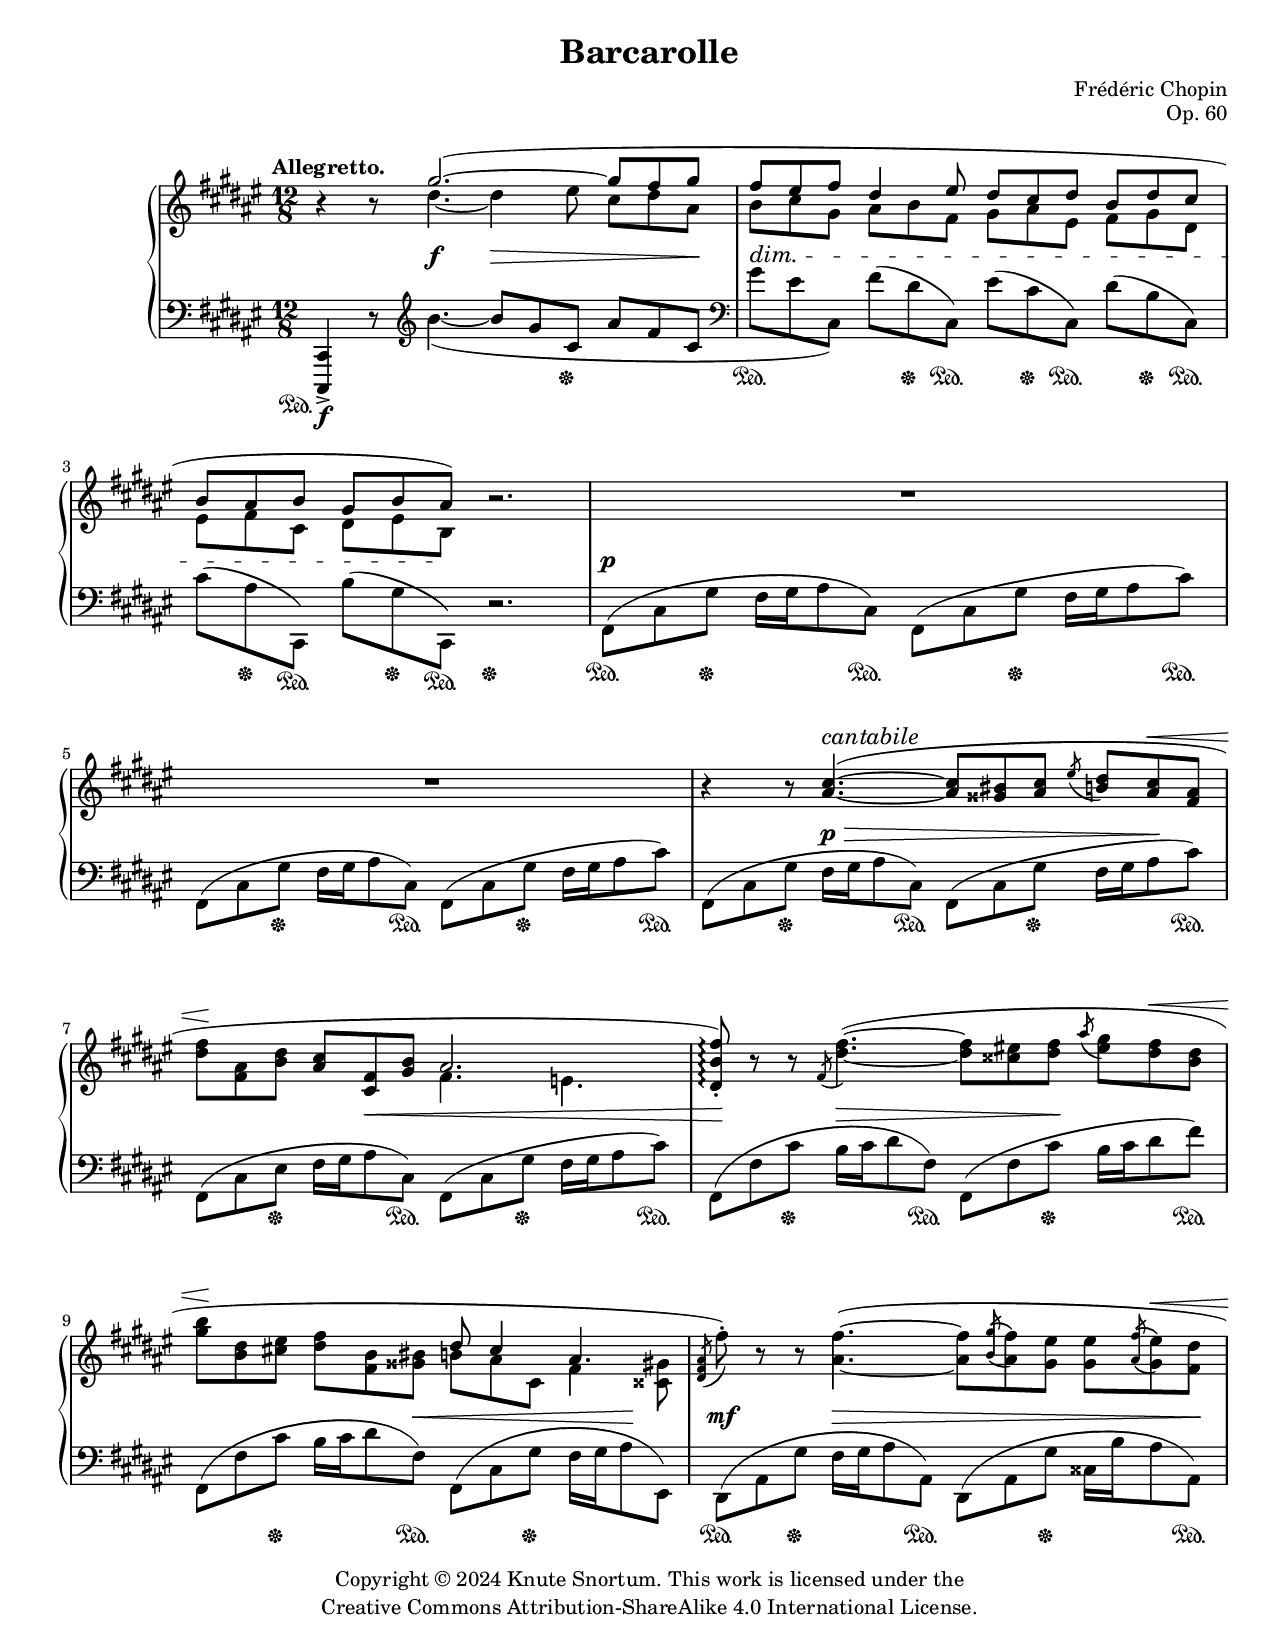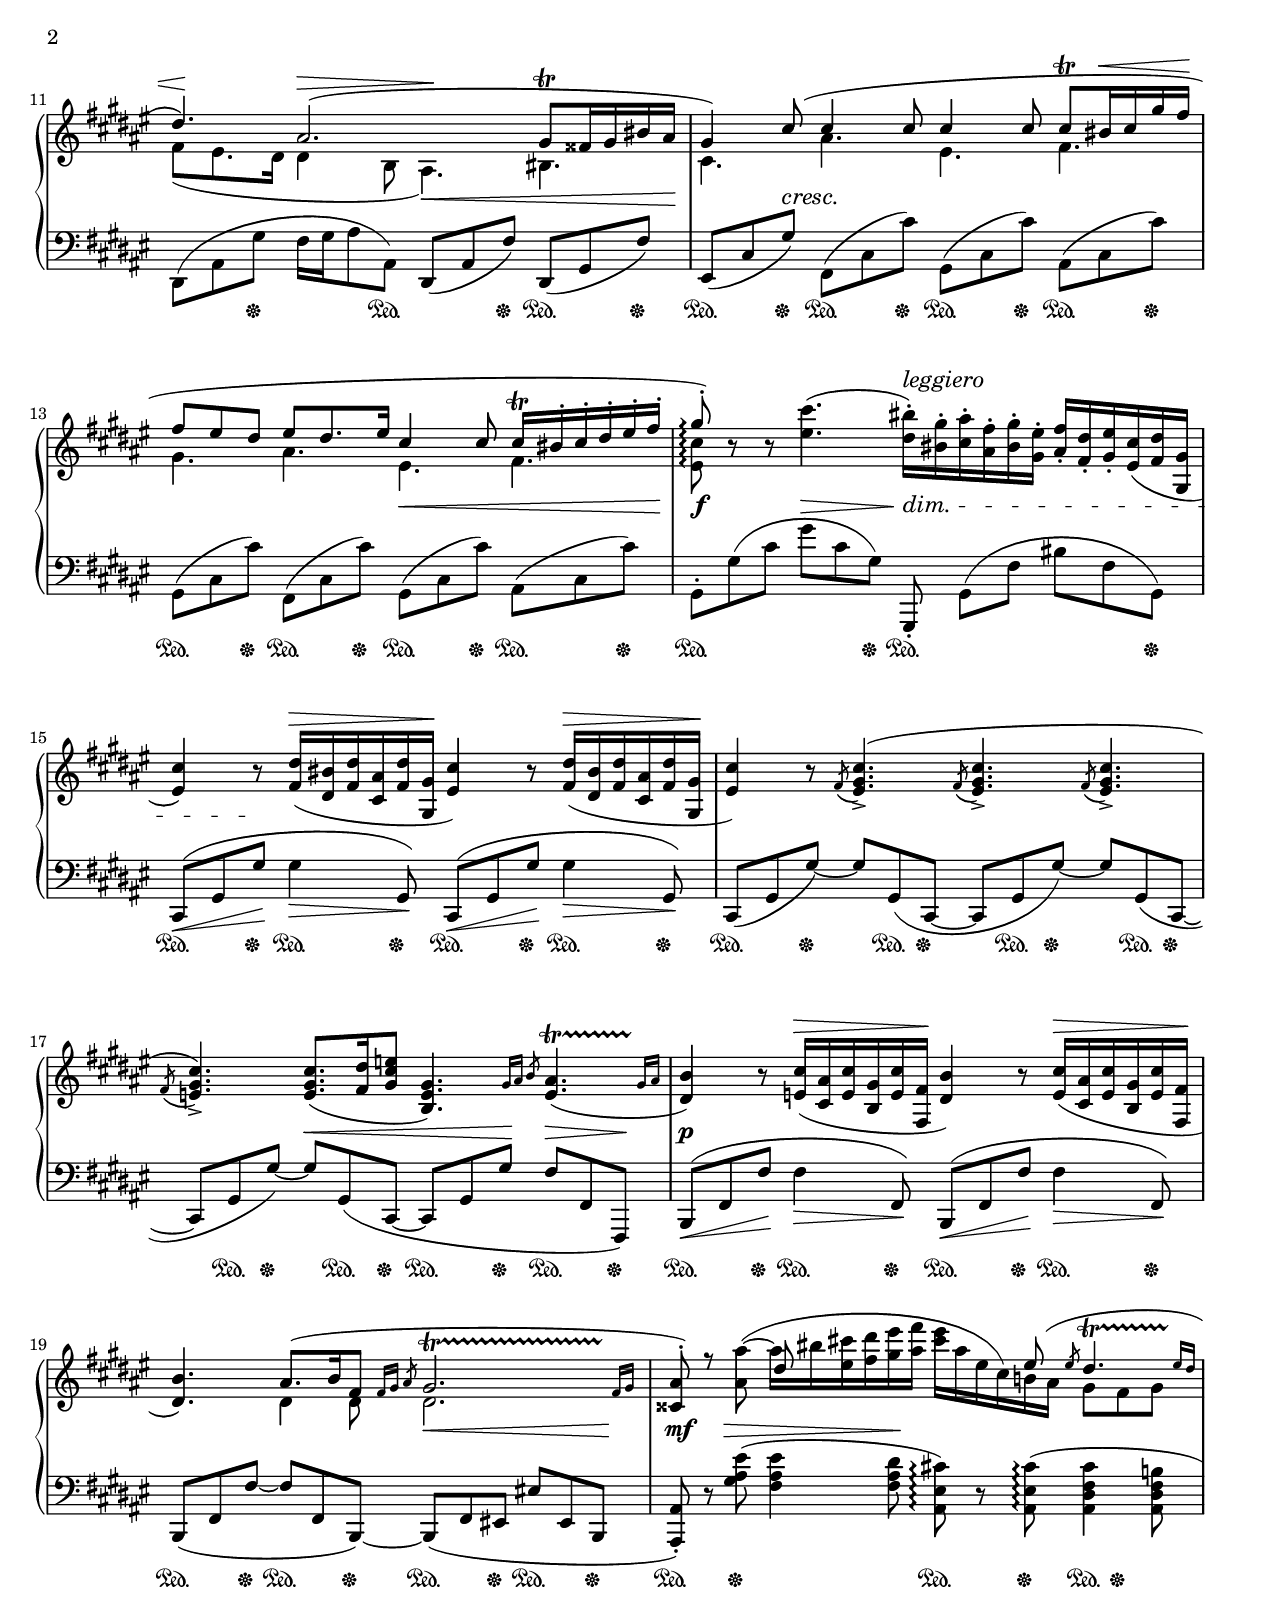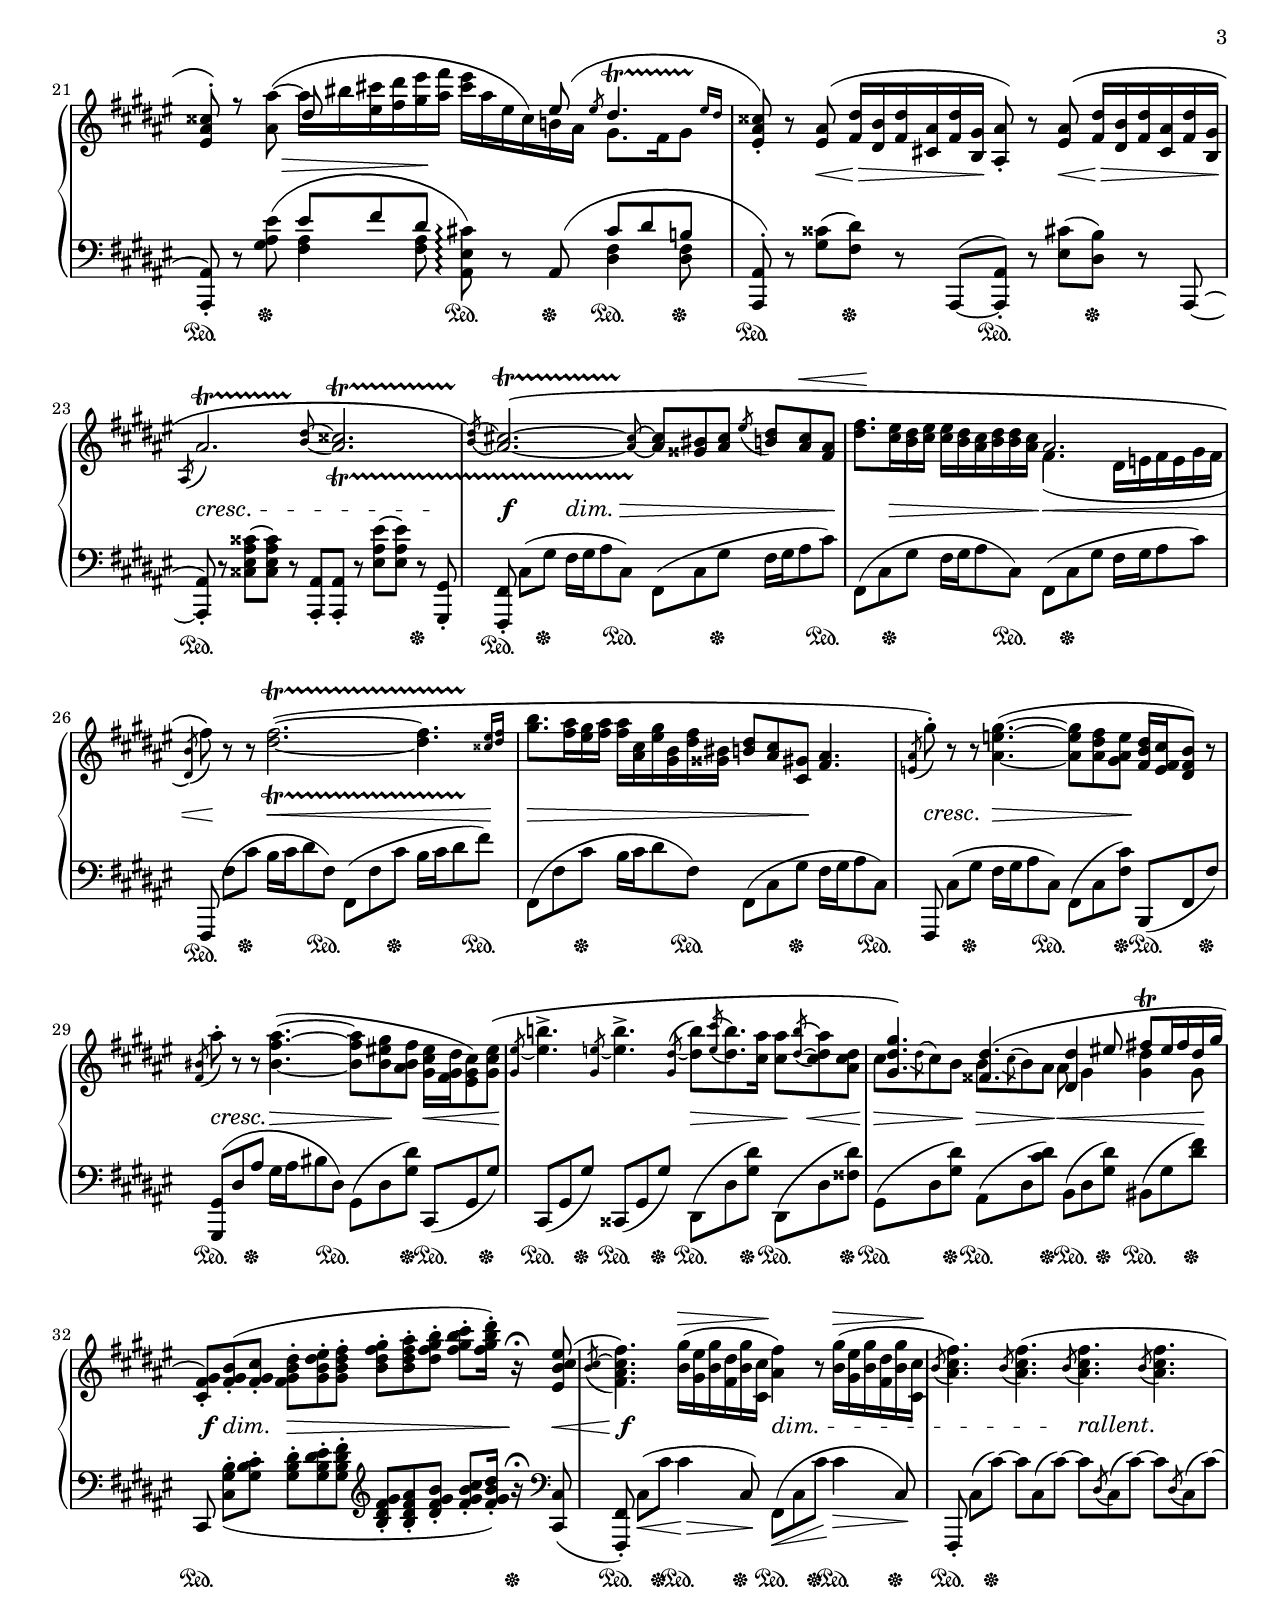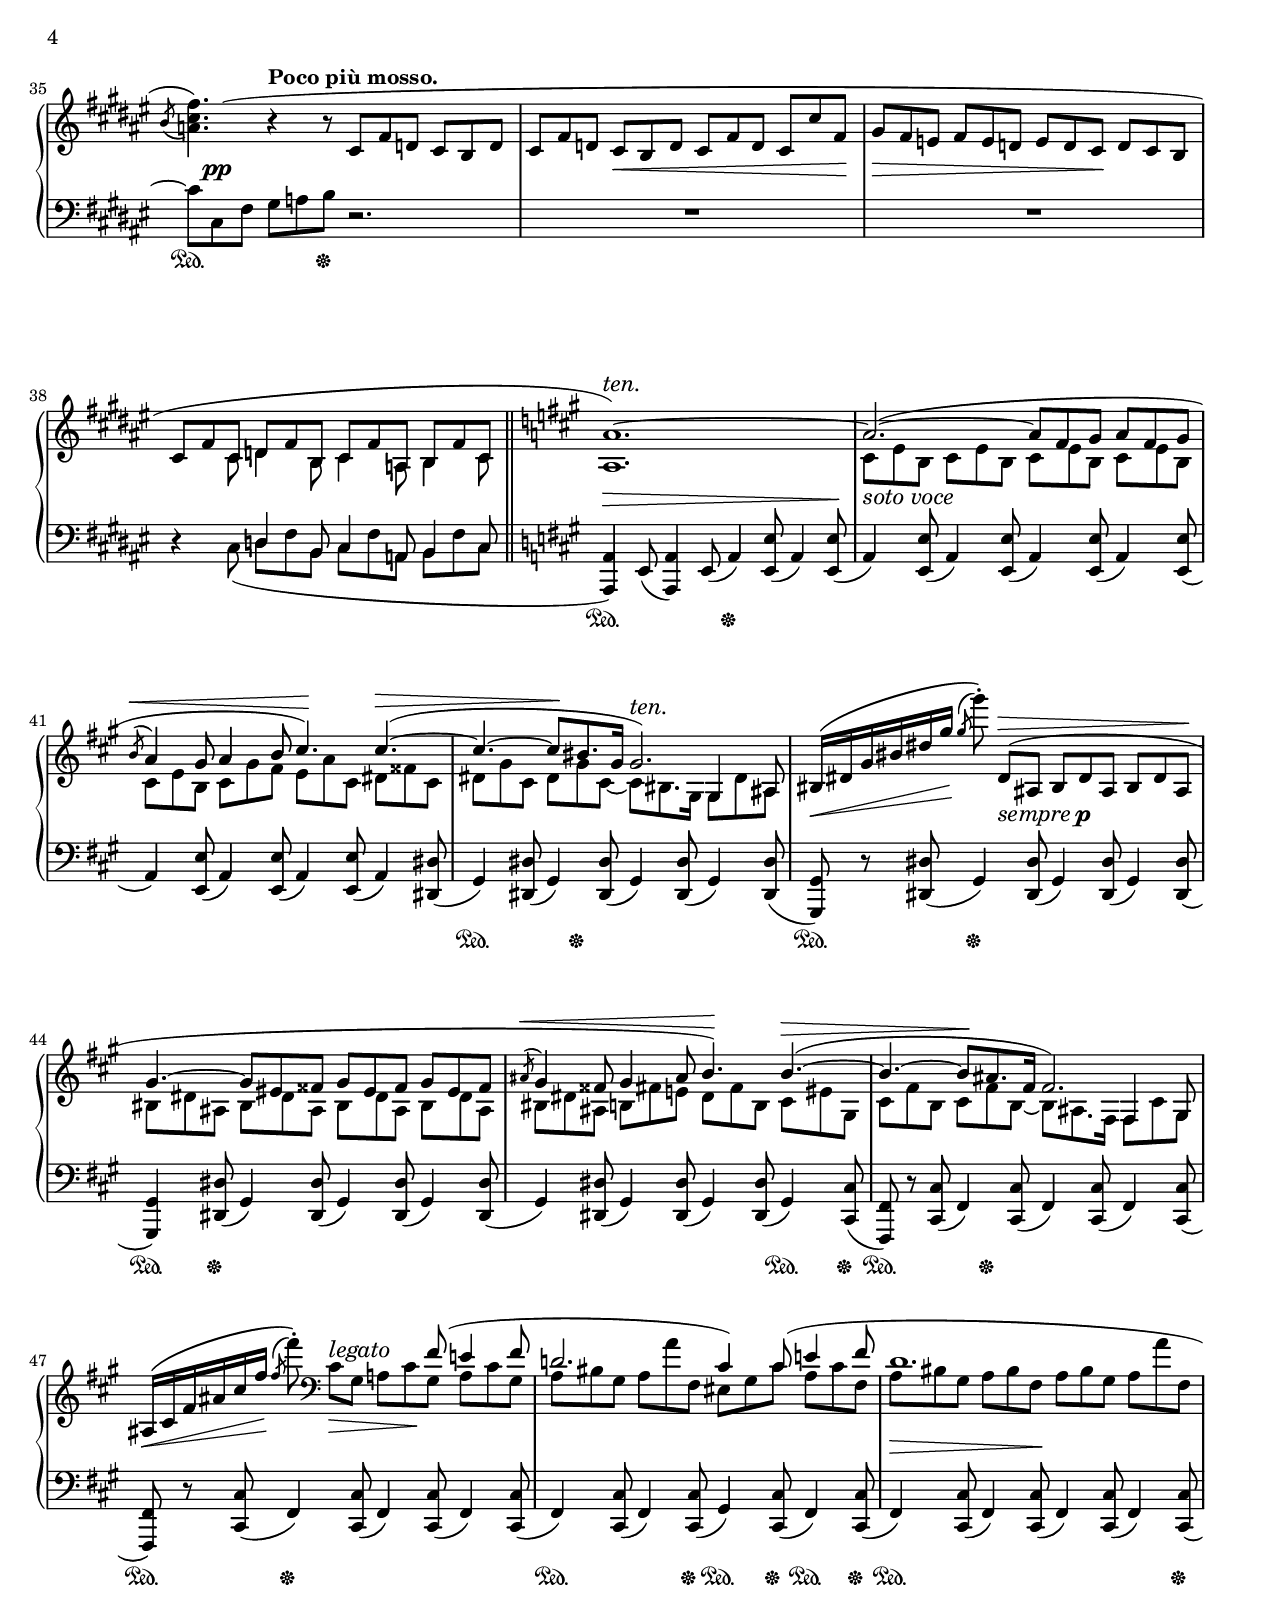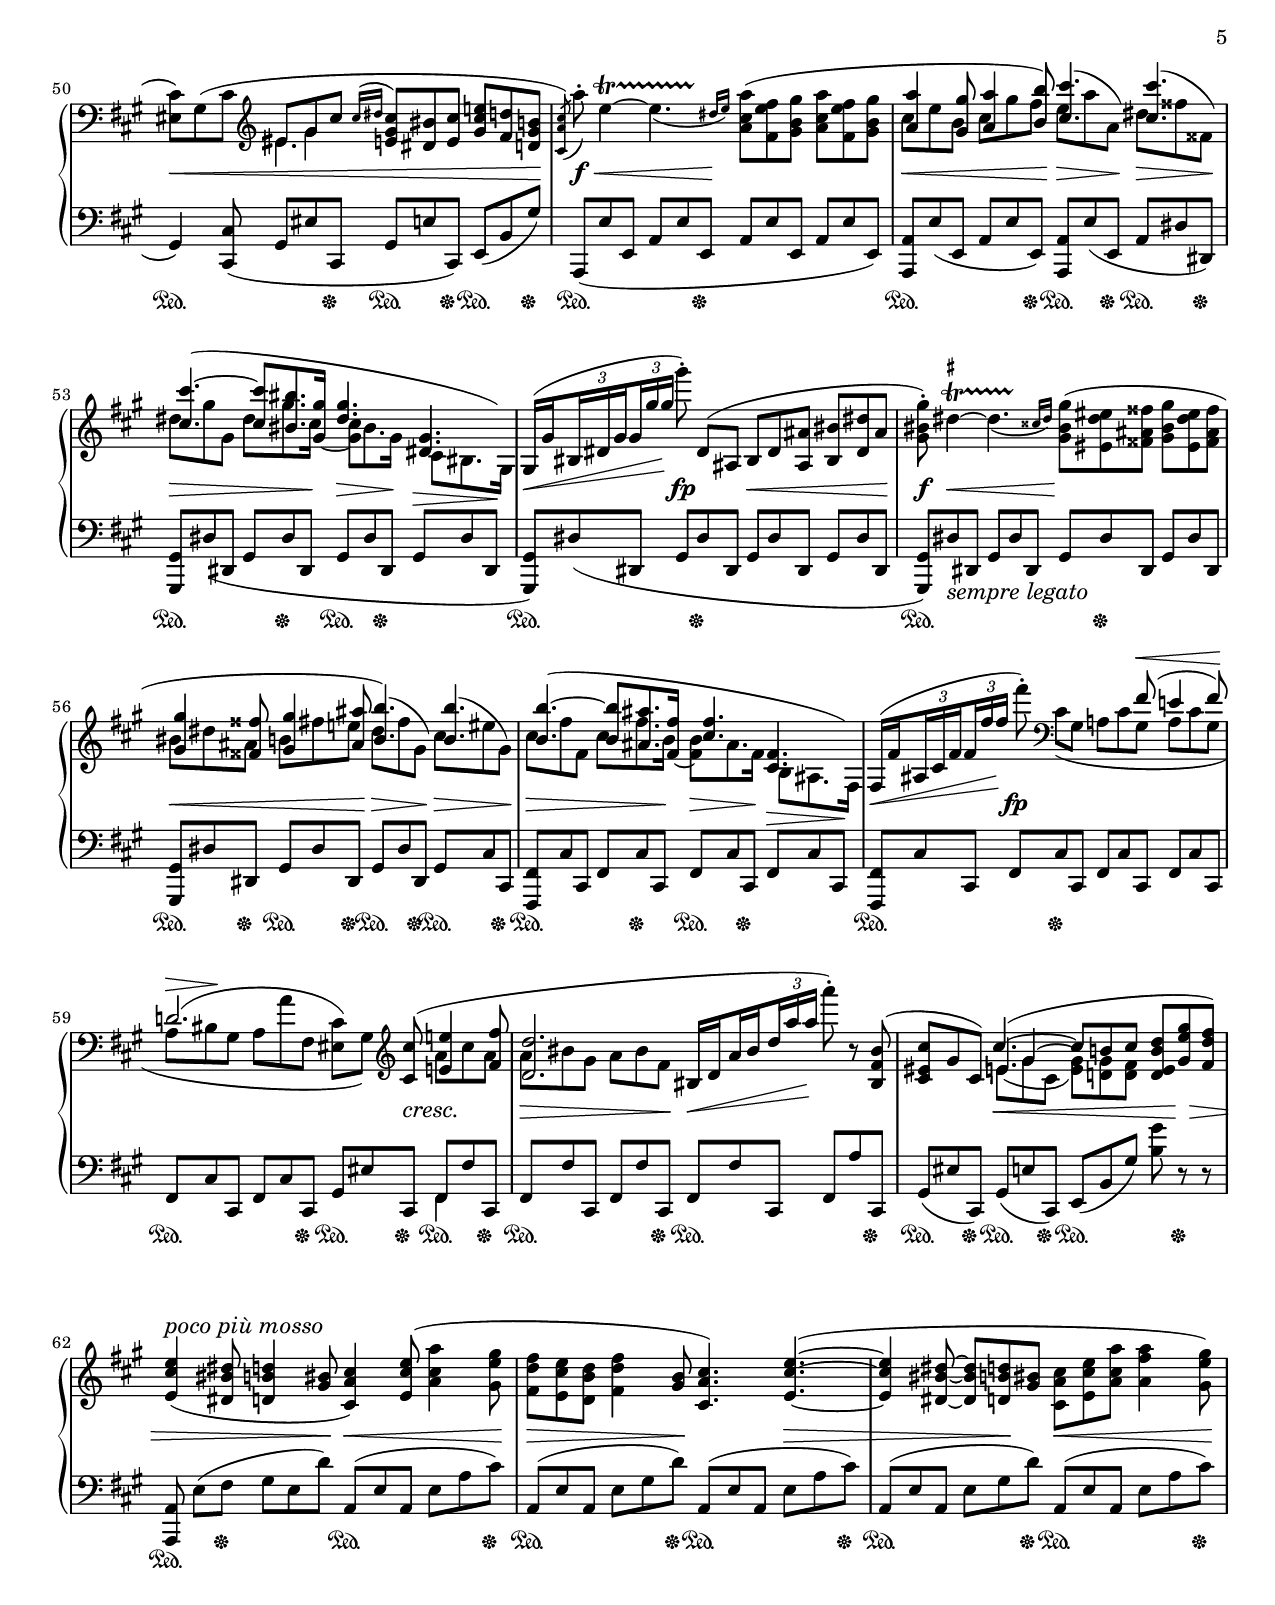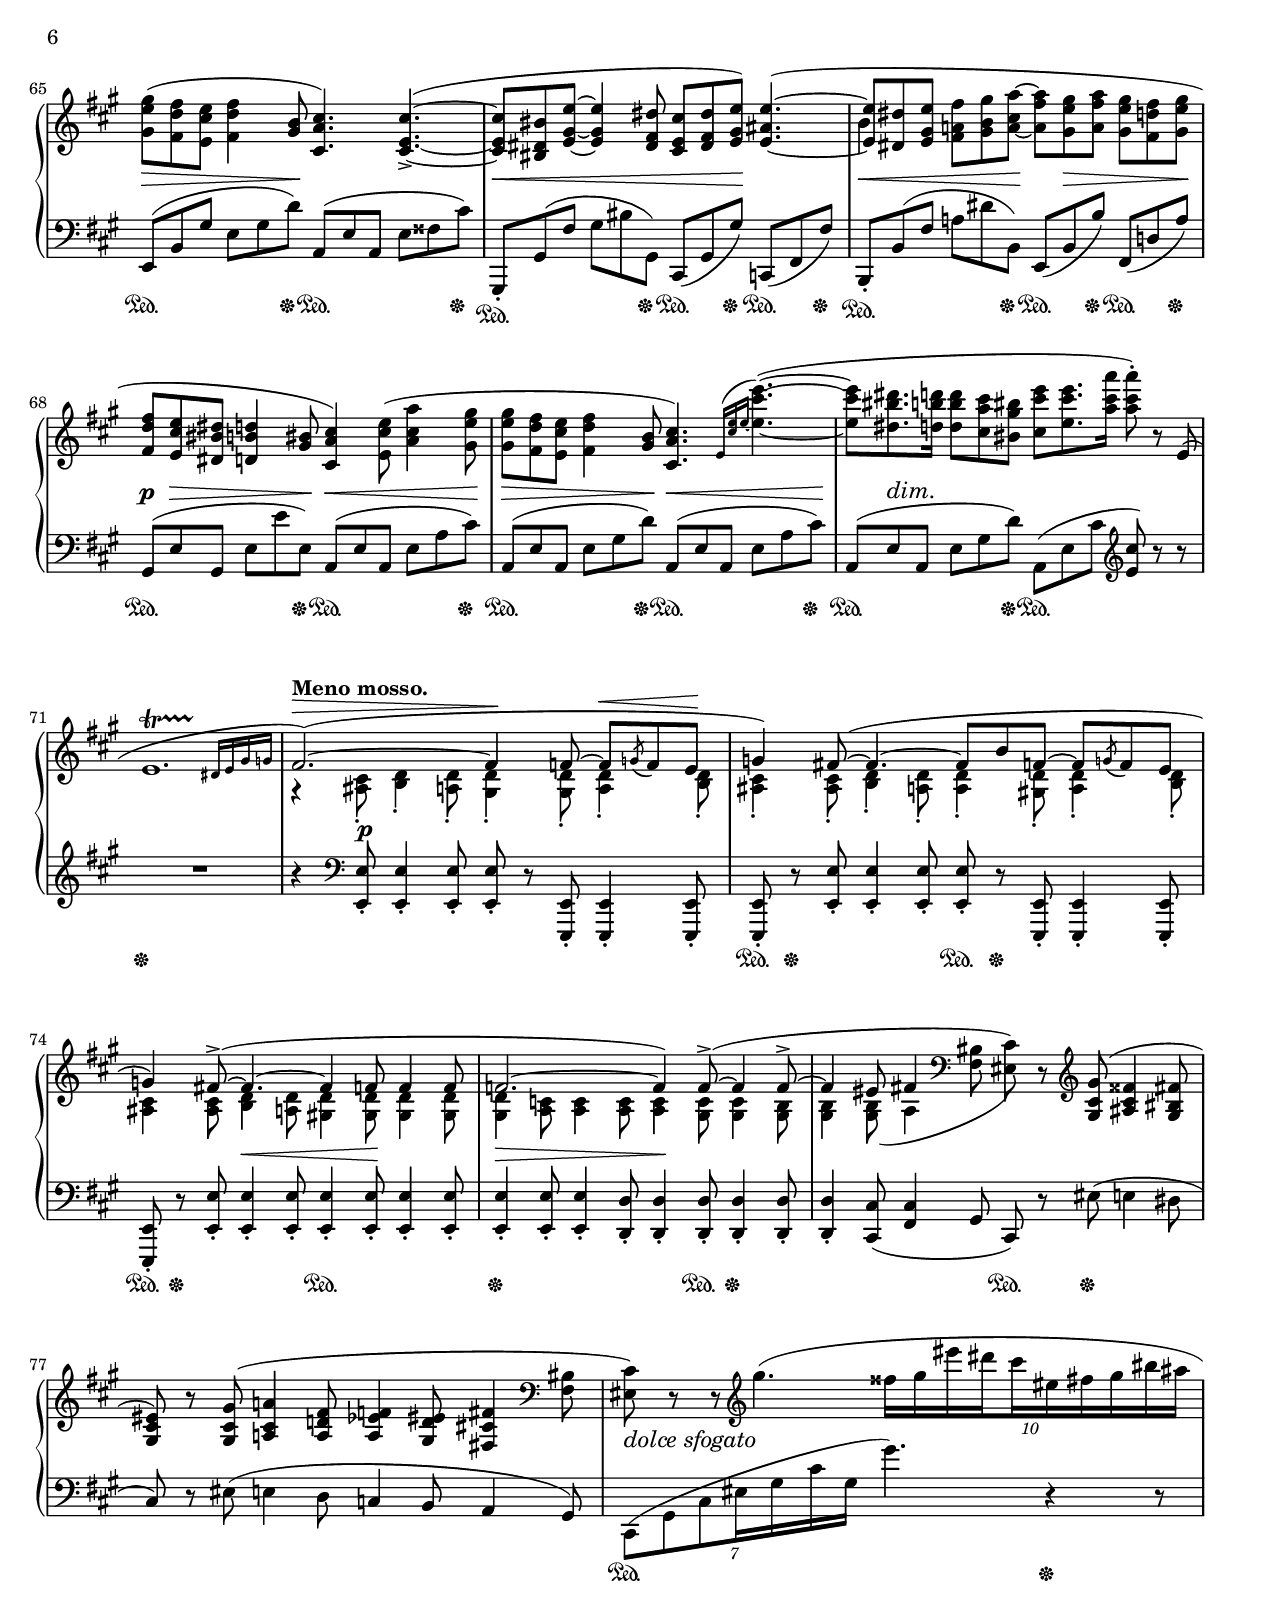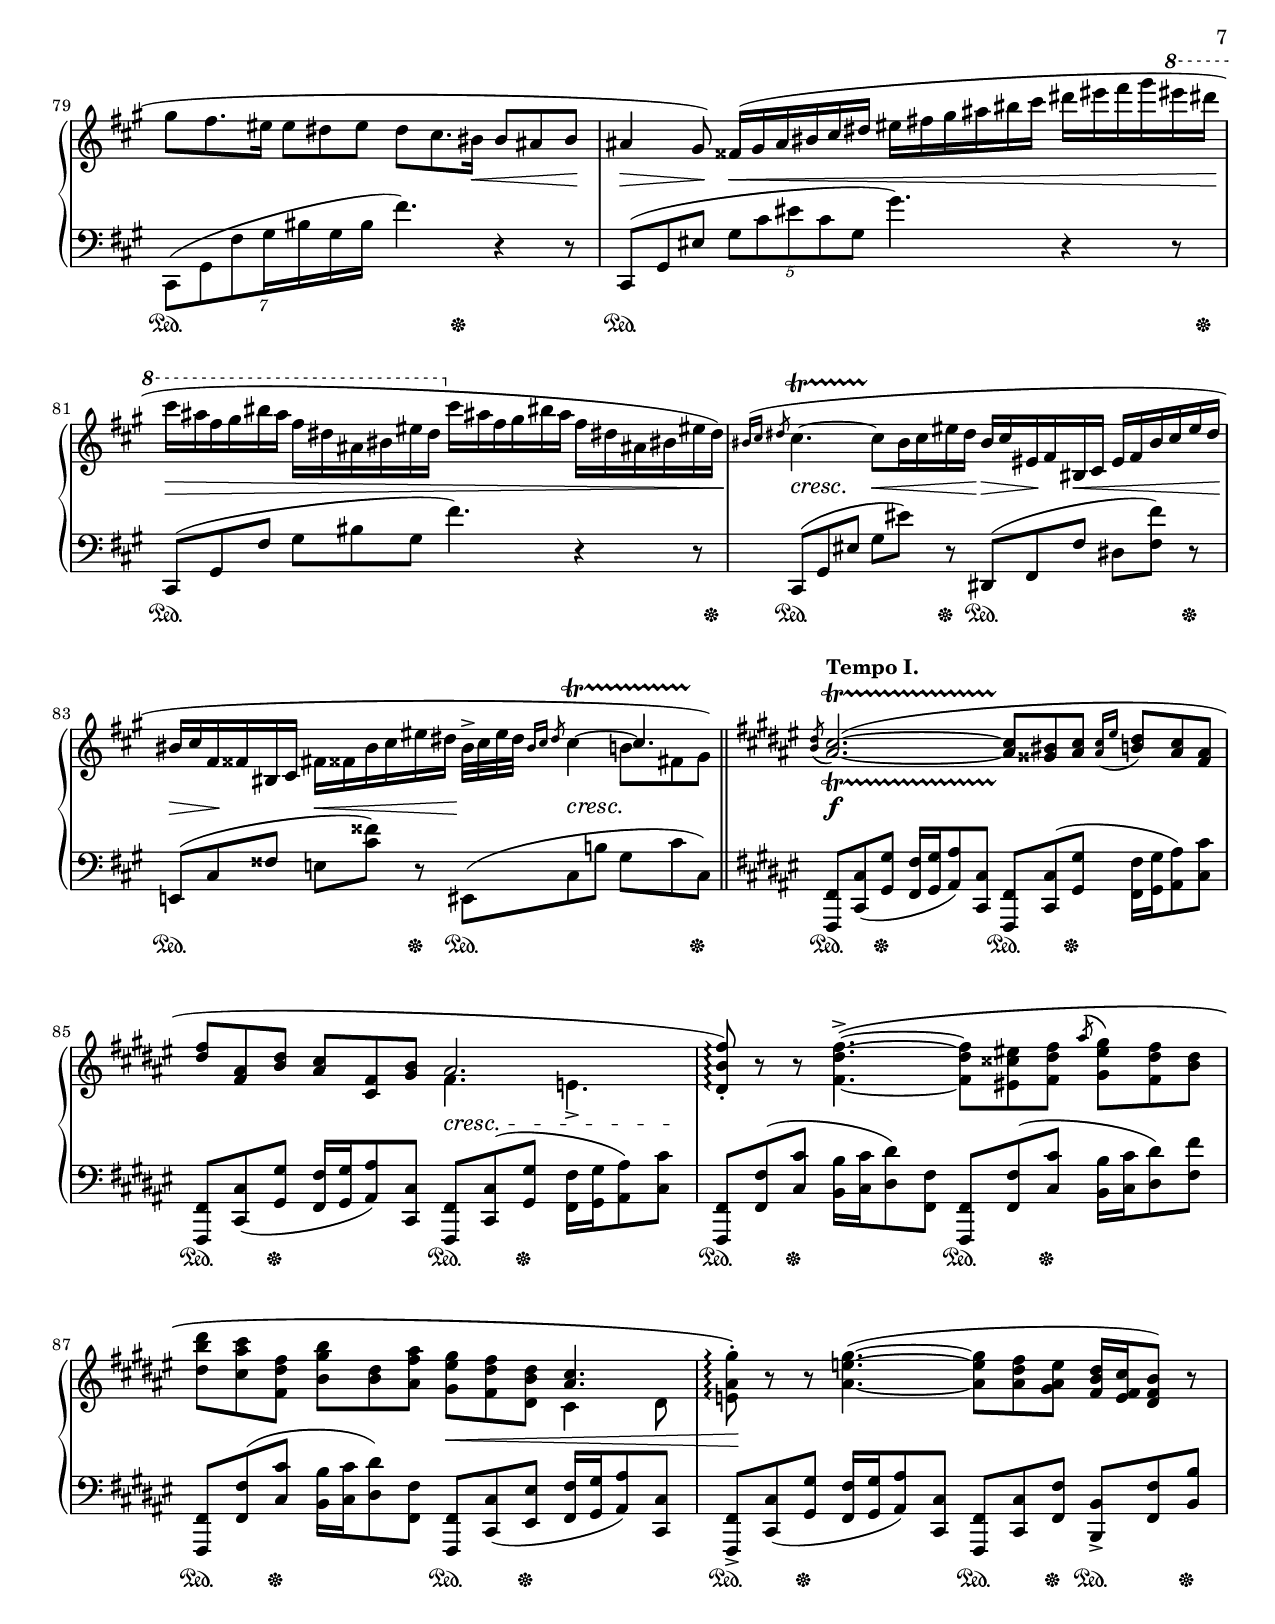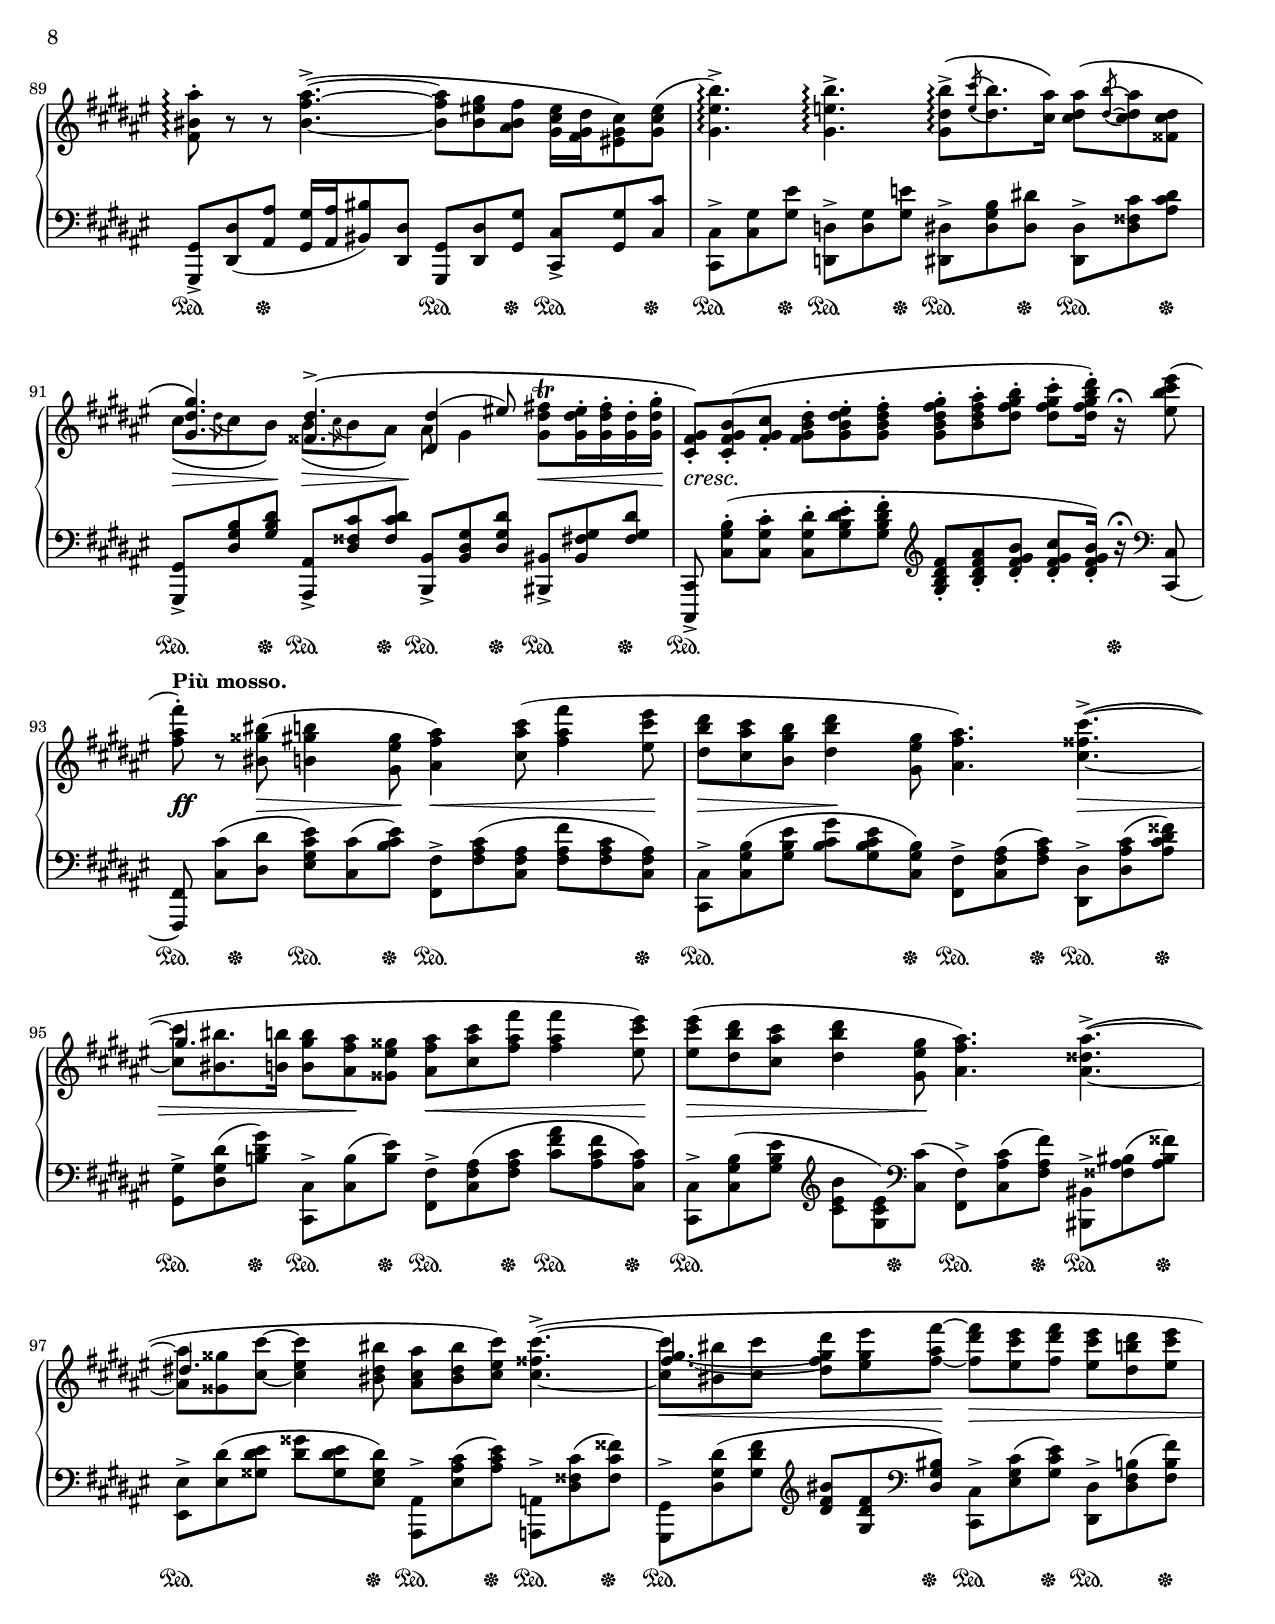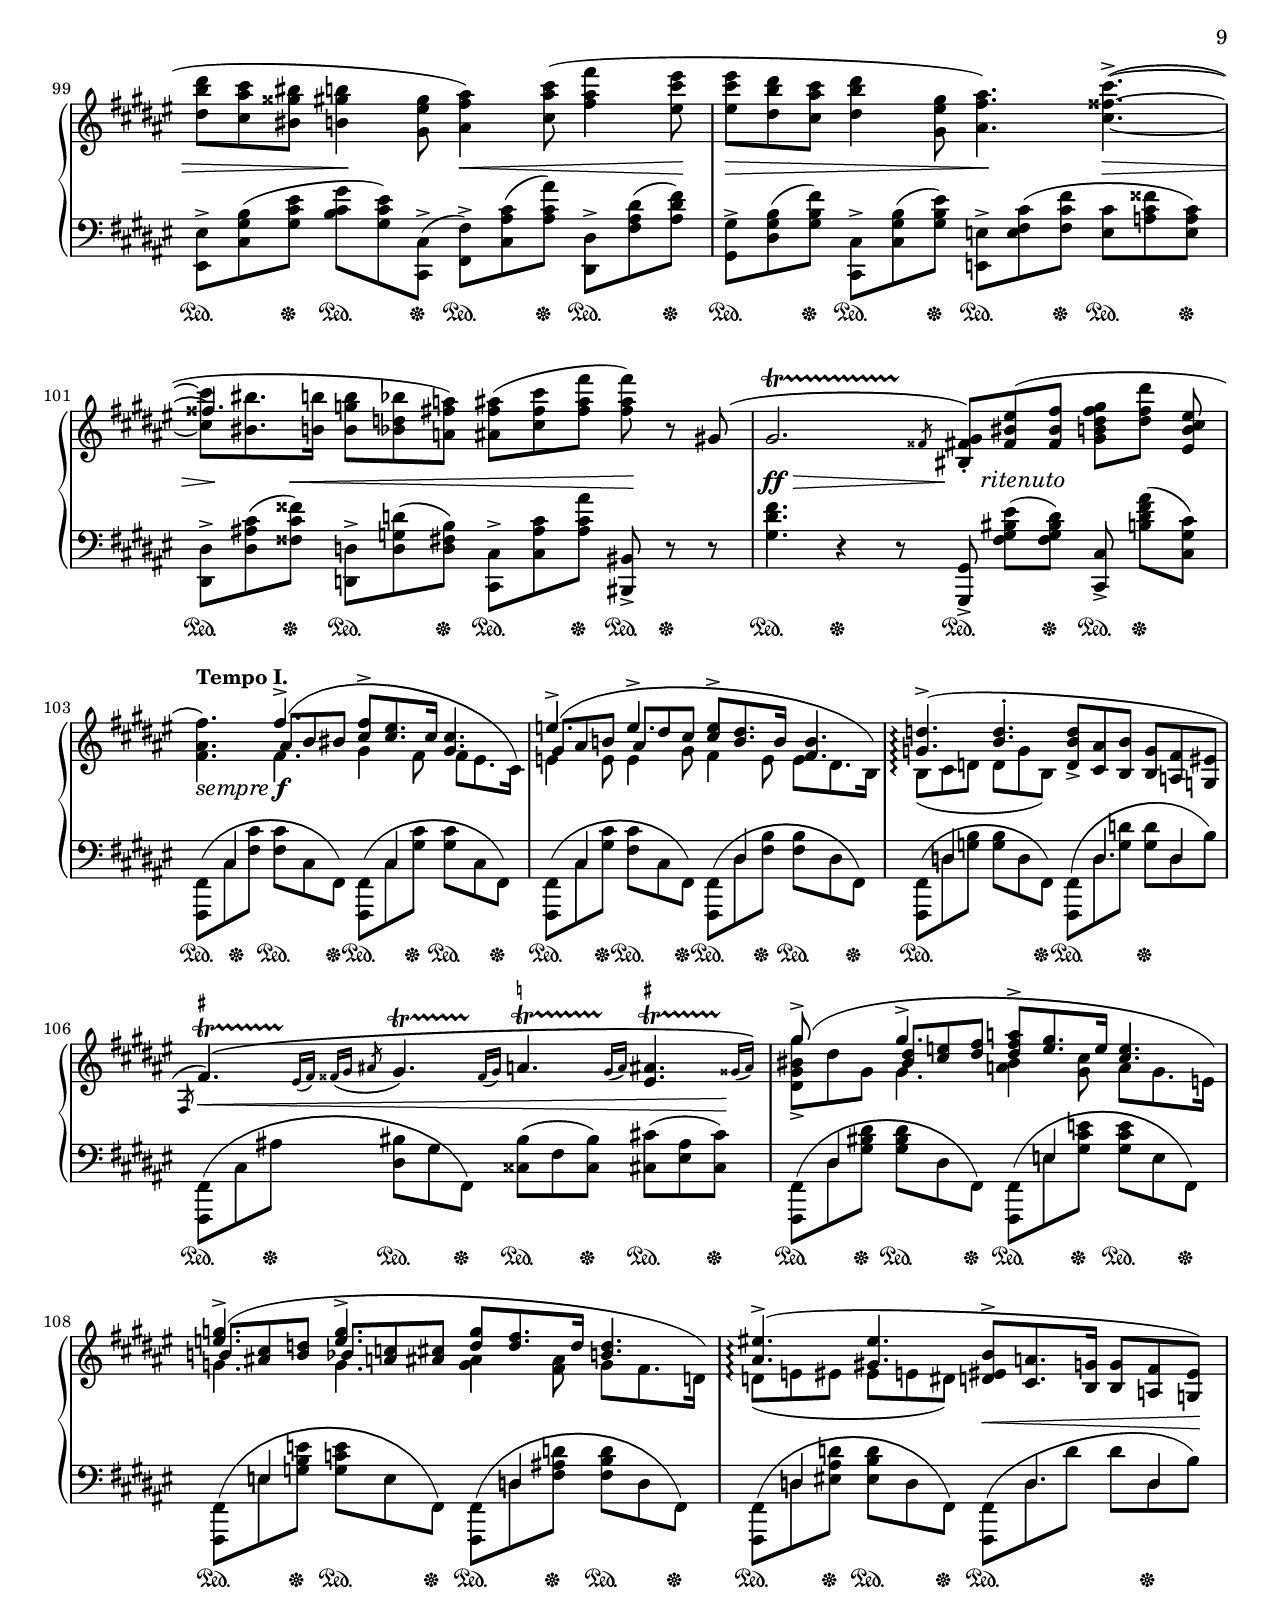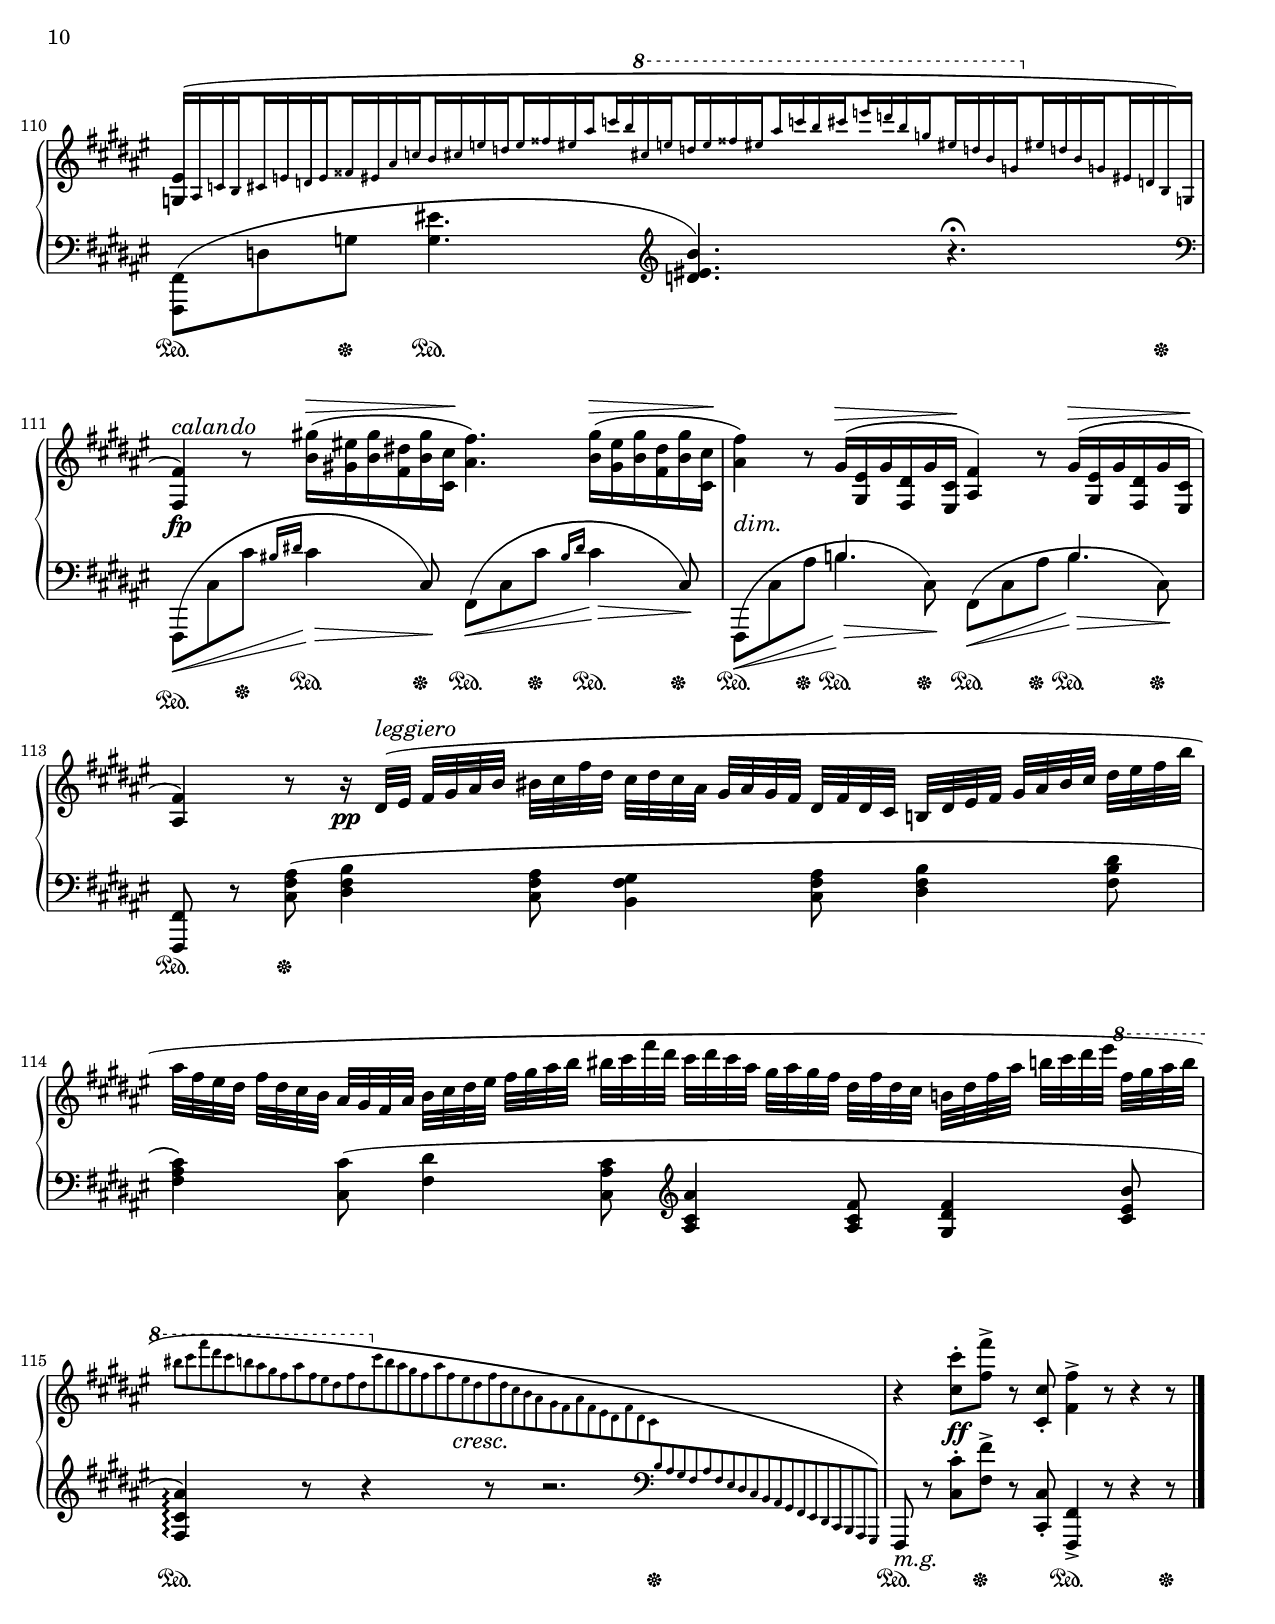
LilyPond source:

%...+....1....+....2....+....3....+....4....+....5....+....6....+....7....+....

\version "2.24.0"
\language "english"

#(set-global-staff-size 18)

\header {
  title = "Barcarolle"
  composer = "Frédéric Chopin"
  opus = "Op. 60"
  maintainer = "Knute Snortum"
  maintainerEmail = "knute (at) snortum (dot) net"
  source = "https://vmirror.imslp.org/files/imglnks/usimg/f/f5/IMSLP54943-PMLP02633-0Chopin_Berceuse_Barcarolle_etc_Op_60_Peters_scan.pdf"
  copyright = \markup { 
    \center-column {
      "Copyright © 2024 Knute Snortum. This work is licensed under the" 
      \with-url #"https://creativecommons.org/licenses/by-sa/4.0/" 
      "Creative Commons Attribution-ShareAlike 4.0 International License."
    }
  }
}

%%% Scheme

% TOD below, used?
affect-TieColumn =
#(define-music-function (offsets)(list?)
#{
  \once
    \override TieColumn.after-line-breaking =
      #(lambda (grob)
        (let* ((ties (ly:grob-array->list (ly:grob-object grob 'ties)))
               (c-ps
                 (map
                   (lambda (tie) (ly:grob-property tie 'control-points))
                   ties)))

      (define (offset-control-points coords offsets)
       (if (null? offsets)
           (car c-ps)
           (map
             (lambda (x y) (coord-translate x y))
             coords offsets)))

       (define (help offs pts new-pts)
         (if (null? offs)
             (reverse new-pts)
             (help (cdr offs) (cdr pts)
               (cons (offset-control-points (car pts) (car offs)) new-pts))))

      (for-each
         (lambda (tie cpts) (ly:grob-set-property! tie 'control-points cpts))
         ties
         (help offsets c-ps '()))))
#})

beamBreak =
#(define-music-function (music) (ly:music?)
  #{
    \set stemRightBeamCount = #1
    #music 
    \set stemLeftBeamCount = #1
  #})

%%% Definitions

sd = \sustainOn
su = \sustainOff

staffUp   = \change Staff = "upper"
staffDown = \change Staff = "lower"

strictGraceOn = {
  \override Score.SpacingSpanner.strict-note-spacing = ##t
  \newSpacingSection
}

strictGraceOff = {
  \revert Score.SpacingSpanner.strict-note-spacing
  \newSpacingSection
}

hideNoteHeadOn = {
  \omit Stem
  \omit Dots
  \omit Flag
  \hideNotes
  \override NoteColumn.ignore-collision = ##t
}

hideNoteHead = \once \hideNoteHeadOn

hideNoteHeadOff = {
  \undo \omit Stem
  \undo \omit Dots
  \undo \omit Flag
  \unHideNotes
  \revert NoteColumn.ignore-collision
}

subdivideEighths = {
  \set subdivideBeams = ##t
  \set baseMoment = #(ly:make-moment 1/8)
  \set beatStructure = 2,2,2,2
}

subdivideOff = {
  \set subdivideBeams = ##f
  \unset baseMoment
  \unset beatStructure
}

hairpinNoBreak = \override Hairpin.after-line-breaking = ##f
hairpinNoBar = \override Hairpin.to-barline = ##f
trillUnderSlur = \tweak avoid-slur #'inside \etc
trillSpanUnderSlur = \tweak outside-staff-priority ##f \etc
spannerStyleNone = \once \override DynamicTextSpanner.style = #'none
tieWaitOn = \set tieWaitForNote = ##t
tieWaitOff = \set tieWaitForNote = ##f
slashFlag = \once \override Flag.stroke-style = "grace"

%%% Positions and Shapes

slurShapeA = \shape #'((0 . -0.5)(0 . -0.5)(0 . -0.5)(0 . -0.5)) \etc 
slurShapeB = \shape #'((0 . 0.5)(0 . 0.5)(0 . 0.5)(0 . 0.5)) \etc 
slurShapeC = \shape #'((0 . 0.5)(0 . 0.7)(0 . 0.7)(0 . 0.5)) \etc 
slurShapeD = \shape #'((-0.2 . 0.3) (-0.2 . 0) (-0.2 . 0) (-0.2 . 0)) \etc
slurShapeE = \shape #'((0.1 . 0.4) (0.1 . 0.4) (0.2 . 0.3) (0.2 . 0.3)) \etc
slurShapeF = 
  \shape #'((-0.2 . -0.2) (-0.2 . -0.2) (0.2 . -0.3) (0.2 . -0.3)) \etc
slurShapeG = \shape #'(
                        ((0 . 0) (0 . 0) (0 . 0) (0 . -2))
                        ((0 . 0) (0 . 0) (0 . 0) (0 . 0))
                      ) \etc
slurShapeH = \shape #'((0 . -1) (0 . 0) (0 . 0) (0 . 0)) \etc
slurShapeI = \shape #'((0 . -2) (0 . 0) (0 . 0) (0 . 0)) \etc
slurShapeJ = \shape #'((0 . 0) (0 . -2) (0 . -1) (0 . 2)) \etc
slurShapeK = \shape #'((0 . 2) (0 . -1) (0 . -1) (0 . 3)) \etc
slurShapeL = \shape #'(
                        ((0 . 0) (0 . 0) (0 . 0) (0 . 0))
                        ((0 . 0) (0 . -1) (0 . 0) (0 . 0))
                      ) \etc
slurShapeM = \shape #'((0 . 1) (0 . -1) (0 . 0) (0 . 0)) \etc
slurShapeN = \shape #'((0 . 0) (0 . -2) (0 . 1) (0 . 0)) \etc
slurShapeO = \shape #'(
                        ((0 . 2) (0 . 2) (0 . 2) (0 . 2))
                        ((0 . 2) (1 . 2) (0.5 . 0.5) (0 . 0))
                      ) \etc
slurShapeP = \shape #'((0 . 0) (0 . -1) (0 . 1) (0 . 0)) \etc
slurShapeQ = \shape #'((0 . 2) (0 . 2) (0 . 2) (0 . 2)) \etc
slurShapeR = \shape #'(
                        ((0 . 0) (0 . 0) (0 . 0) (0 . 0))
                        ((0.5 . 0) (0 . 0) (0 . 1) (0 . -1))
                      ) \etc
slurShapeS = \shape #'((0 . -2.5) (-0.5 . -0.5) (0 . -0.5) (0 . 0)) \etc
% slurShapeT = \shape #'((-0.5 . 0) (-1.5 . -1) (-1 . -3) (-0.5 . -3.75)) \etc
slurShapeT = 
  \shape #'((-0.25 . -3) (-0.9 . -2) (-0.5 . -1.25) (-0.5 . -1)) \etc
slurShapeU = \shape #'(
                        ((0 . -1) (0 . 0) (0 . 1) (0 . 1))
                        ((0 . 0) (0 . 0) (0 . 0) (0 . 0))
                      ) \etc
slurShapeV = \shape #'((0 . 0) (0 . 1.5) (0 . 2) (0 . 0)) \etc

tieShapeA = \shape #'((0 . 0) (0 . 0) (1 . 0) (1 . 0)) \etc
tieShapeB = \shape #'((0 . 0) (0 . 0) (0 . -1) (0 . 0)) \etc
tieShapeC = \shape #'((0 . 0) (0 . 0) (-2 . 0) (-2 . 0)) \etc

% TODO below, used?
tieColumnA =
  \affect-TieColumn #'(
                        ((0 . 0) (0 . 0) (0 . -1) (0 . 0))  ;; bottom
                        ((0 . 0) (0 . 0) (-1 . 0) (-1 . 0)) ;; top
                      )
  
tieColumnB =
  \affect-TieColumn #'(
                        ((0 . 0) (0 . 0) (0 . 0) (0 . 0))  ;; bottom
                        ((1 . 0) (1 . 0) (0 . -1) (0 . -1))  ;; middle
                        ((0 . 0) (0 . 0) (0 . 0) (0 . 0)) ;; top
                      )
  
hShiftA = \once \override NoteColumn.force-hshift = 0
hShiftB = \once \override NoteColumn.force-hshift = -0.25

rotateHairpinA = \once \override Hairpin.rotation = #'(10 -1 0)
rotateHairpinB = \once \override Hairpin.rotation = #'(15 -1 0)
moveHairpinA = \tweak Y-offset 4 \etc
moveHairpinB = \tweak Y-offset 2.5 \etc
moveAccentA = \offset Y-offset -0.5 \etc
moveTrillA = \tweak Y-offset 5 \etc
moveTrillB = \tweak Y-offset 6 \etc
moveNoteA = \once \override NoteColumn.force-hshift = -0.5
moveNoteB = \once \override NoteColumn.force-hshift = 1.5
moveNoteC = \once \override NoteColumn.X-offset = 0.75
moveClefA = \once \override Staff.Clef.extra-offset = #'(0.5 . 0)
moveDotA = \tweak Dots.extra-offset #'(0 . 1) \etc

%%% Markup

cantabile = \markup \large \italic cantabile
rallent = \markup \large \italic rallent.
ten = \markup \large \italic ten.
sotoVoce = \markup \large \italic "soto voce"
sempreP = \markup { \large sempre \dynamic p }
sempreF = \markup { \large sempre \dynamic f }
legato = \markup \large \italic legato
sempreLegato = \markup \large \italic "sempre legato"
trillSharp = \markup \teeny \sharp
trillNatural = \markup \teeny \natural
pocoPiuMosso = \markup \large \italic "poco più mosso"
dolceSfogato = \markup \large \italic "dolce sfogato"
ritenuto = \markup \large \italic ritenuto
calando = \markup \large \italic calando
leggiero = \markup \large \italic leggiero
mg = \markup \large \italic m.g.
dimMarkup = \markup \large \italic dim.

%%% Music

global = {
  \time 12/8
  \key fs \major
  \set Staff.extraNatural = ##f
}

rightHandUpper = \relative {
  \hairpinNoBreak \hairpinNoBar
  r4 r8 \voiceOne gs''2.~(  gs8 fs gs |
  fs8 es fs  ds4 es8  ds cs ds  b ds cs |
  b8 as b  gs b as) \oneVoice r2. |
  R1. * 2 |
  r4 r8 \once \stemUp <as cs>4.~(^\cantabile q8 <gss bs> <as cs> \acciaccatura
    { es' } <b ds> <as cs>^\< <fs as> |
  <ds' fs>8\! <fs, as> <b ds>  <as cs> <cs, fs> <gs' b>  \voiceOne as2. |
  \oneVoice <ds, b' fs'>8-.)\arpeggio r r \acciaccatura { fs } <ds' fs>4.~
    -\slurShapeG ( q8 <css es!> <ds fs>  \acciaccatura { as' } <es gs>
    <ds fs>^\< <b ds> |
    
  \barNumberCheck 9
  <gs' b>8\! <b, ds> <cs! es>  <ds fs> <fs, b> <gss bs>  \voiceOne ds'8 cs4 
    as4. |
  \oneVoice \acciaccatura { <ds, fs as>8 } fs'-.) r r  <as, fs'>4.~( q8
    \slashedGrace { <b\=1 -\slurShapeA ( gs'\=2 -\slurShapeB ^(> } <as\=1)
    fs'\=2)> <gs es'>  q8 \slashedGrace { <as\=1 -\slurShapeA ( 
    fs'\=2 -\slurShapeB ^(> } <gs\=1) es'\=2)>^\< <fs ds'> |
  \voiceOne ds'4.)\! \after 4. \! as2.(^\>  gs8\trill fss16 gs bs as |
  gs4) cs8( cs4 cs8 cs4 cs8  cs8\trill bs16^\< cs gs' fs\! |
  fs8 es ds  es ds8. es16  cs4 cs8  cs16-\trillUnderSlur \trill bs-. cs-. ds-.
    es-. fs-. |
  gs8-.)\arpeggio \oneVoice r r <es cs'>4.(  <ds bs'>16-.)^\leggiero <bs gs'>-.
    <cs as'>-. <as fs'>-. <bs gs'>-. <gs es'>-.  <as fs'>-. <fs ds'>-.
    <gs es'>-. <es cs'>( <fs ds'> <gs, gs'> |
  <es' cs'>4) r8 <fs ds'>16(^\> <ds bs'> <fs ds'> <cs as'> <fs ds'> <gs, gs'>\!
    <es' cs'>4) r8 <fs ds'>16(^\> <ds bs'> <fs ds'> <cs as'> <fs ds'> 
    <gs, gs'>\! |
  <es' cs'>4) r8  \acciaccatura { fs } <es gs cs>4.-\moveAccentA ->^(
    \acciaccatura { fs8 } <es gs cs>4.-\moveAccentA -> \acciaccatura { fs8 }
    <es gs cs>4.-\moveAccentA -> |
    
  \barNumberCheck 17
  \acciaccatura { fs8 } <e gs cs>4.->)  q8.( <fs ds'>16 <gs cs e>8
    <b, e gs>4.)  \strictGraceOn \grace { gs'16[ as] } \slashedGrace { b8 }
    \strictGraceOff \afterGrace 15/16 <e, as>4.(\startTrillSpan 
    { gs16\stopTrillSpan as } |
  <ds, b'>4) r8  <e cs'>16(^\> <cs as'> <e cs'> <b gs'> <e cs'> <fs, fs'>\!
    <ds' b'>4)  r8  <e cs'>16(^\> <cs as'> <e cs'> <b gs'> <e cs'> 
    <fs, fs'>\! |
  <ds' b'>4.)  \voiceOne as'8.( b16 fs8  \grace { fs16[ gs] } 
    \slashedGrace { as8 }  \afterGrace 15/16 gs2.-\trillSpanUnderSlur
    \startTrillSpan { fs16\stopTrillSpan gs } |
  <css, as'>8-.) r s \voiceOne ds' s4  s es8-\slurShapeO (  \slashedGrace {
    es } \afterGrace 15/16 ds4.-\trillSpanUnderSlur \startTrillSpan { 
    es16\stopTrillSpan ds } |
  <es, as css>8-.) r s \voiceOne ds' s4  s es8-\slurShapeQ (  \slashedGrace {
    es } \afterGrace 15/16 ds4.-\trillSpanUnderSlur \startTrillSpan { 
    es16\stopTrillSpan ds } |
  \oneVoice <es, as css>8-.) r <es as>^(  <fs ds'>16 <ds b'> <fs ds'>
    <cs! as'> <fs ds'> <b, gs'>  <as as'>8-.) r <es' as>^\(  <fs ds'>16
    <ds b'> <fs ds'> <cs as'> <fs ds'> <b, gs'> |
  \acciaccatura { as8*1/4 } \afterGrace 5/6 as'2.-\trillSpanUnderSlur 
    -\moveTrillA \startTrillSpan { <b\=1 -\slurShapeA ( ds\=2 -\slurShapeB ^(>8
    \stopTrillSpan } \stemUp <as\=1) css\=2)>2.-\trillSpanUnderSlur
    -\moveTrillB \startTrillSpan |
  \slashedGrace { <b\=1 -\slurShapeD ( ds\=2 -\slurShapeC ^(>8\)\stopTrillSpan
    } \afterGrace 15/16 <as\=1) cs!\=2)>2.~\(\startTrillSpan
    { <as\=1 -\slurShapeF ( cs\=2 -\slurShapeE ^(>8\stopTrillSpan } 
    <as\=1) cs\=2)>8 <gss bs> <as cs> \acciaccatura { es' } <b! ds>
    <as cs>^\< <fs as> |
    
  \barNumberCheck 25
  \stemNeutral <ds' fs>8.\! <cs es>16 <b ds> <cs es>  q <b ds> <as cs> <b ds>
    q <as cs>  \voiceOne as2. \oneVoice |
  \acciaccatura { <ds, b'>8 } fs'8\) r r \afterGrace 15/16 { <ds fs>2.~(
    \startTrillSpan q4. } { <css es>16\stopTrillSpan <ds fs> } |
  <gs b>8. <fs as>16 <es gs> <fs as>  q <as, cs> <es' gs> <gs, b> <ds' fs>
    <gss, bs>  <b ds>8 <as cs> <cs, gs'>  <fs as>4. |
  \acciaccatura { <e as>8 } gs'8-.) r r <as, e' gs>4.~( q8 <as ds fs>
    <gs as e'>  <fs b ds>16 <e fs cs'> <ds fs b>8) r |
  \acciaccatura { <fs bs>8 } as'8-. r r <bs, fs' as>4.~(  q8 <bs es! gs>
    <as bs fs'>  \stemDown <gs cs es>16 <fs gs ds'> <es gs cs>8) <gs cs es>\( |
  \slashedGrace { <gs es'>8~ } <es' b'!>4.->  \tieDown \slashedGrace 
    { <gs, e'>8~ } <e' b'>4.->  \slashedGrace { <gs, ds'>8~^( } <ds' b'>)
    \slashedGrace { <e\=1 -\slurShapeA ( cs'\=2^(> } <ds\=1) b'\=2)>8.
    <cs as'>16  q8 \slashedGrace { <ds\=1 -\slurShapeA ( b'\=2 -\slurShapeB
    ^(>^~ } <cs\=1) ds as'\=2)> <as cs ds> |
  \voiceOne <gs ds' gs>4.\) <fss ds'>( <ds ds'>4 es'!8  fs!\trill es16 fs 
    ds gs |
  \oneVoice <cs,, fs gs>8-.) <fs gs b>-.( <fs gs cs>-.  <fs gs b ds>-.
    <gs b ds es>-. <gs b ds fs>-.  <b ds fs gs>-. <b ds fs as>-. <ds fs gs b>-.
    <fs gs b cs>-. <fs gs b ds>16-.) r\fermata <es, b' cs es>8( |
    
  \barNumberCheck 33
  \acciaccatura { <b' cs>8~ } <fs as cs fs>4.)  \stemDown <b gs'>16(^\>
    <gs es'> <b gs'>  <fs ds'> <b gs'> <cs, cs'>\!  <as' fs'>4) r8
    <b gs'>16(^\> <gs es'> <b gs'>  <fs ds'> <b gs'> <cs, cs'>\! |
  \acciaccatura { b'8 } <as cs fs>4.) \acciaccatura { b8 } <as cs fs>4.(
    \acciaccatura { b8 } <as cs fs>4. \acciaccatura { b8 } <as cs fs>4. |
  \acciaccatura { b8 } <a cs fs>4.*1/3) \hideNoteHead \stemNeutral cs,4
    -\slurShapeR ^( r r8  cs fs d  cs b d |
  cs8 fs d  cs b d  cs fs d  cs cs' fs, |
  gs8 fs e  fs e d  e d cs  d cs b |
  \voiceOne cs8 fs cs  d fs b,  cs fs a,  b fs' cs |
  \bar "||"
  \key a \major
  <a a'>1.)~^\ten |
  a'2.~(  a8 fs gs  a fs gs |
  
  \barNumberCheck 41
  \acciaccatura { b8^\< } a4 gs8  a4 b8  cs4.)\! cs~(^\> |
  cs4.~  cs8\! bs8. gs16  gs2.*1/2)^\ten  gs,4 as8 |
  \oneVoice bs16\( ds gs bs ds gs  \slashedGrace { gs8-\slurShapeT ^( } 
    gs'8-.)\)\noBeam ds,,^(^\> as  bs ds as  bs ds as\! |
  \voiceOne gs'4.~  gs8 es fss  gs es fss  gs es fss |
  \acciaccatura { as8^\< } gs4 fss8  gs4 as8  b4.)\!  b~(^\> |
  b4.~  b8\! as8. fs16  fs2.*1/2) fs,4 gs8 |
  \oneVoice as16\( cs fs as cs fs  \slashedGrace { fs8-\slurShapeT ^( } 
    fs'8-.)\)\noBeam \clef bass s4  s4 \voiceOne fs,,8( e!4 fs8 |
  d!2. cs4) cs8-\slurShapeU (  e!4 fs8 |
    
  \barNumberCheck 49
  d1. |
  \oneVoice <es, cs'>8) gs( cs  \clef treble \voiceOne es gs cs \appoggiatura
    { cs16 ds } <e, gs cs>8 <ds bs'> <e cs'>  <gs cs e!> <fs d'> <d gs b> |
  \oneVoice \acciaccatura { <cs a' cs>8) } a''8-. e4~\startTrillSpan
    \afterGrace 7/8 e4._( { ds16\stopTrillSpan e) }  <a, cs a'>8( <fs e' fs>
    <gs b gs'>  <a cs a'> <fs e' fs> <gs b gs'> |
  \voiceOne <a a'>4 <gs gs'>8 <a a'>4 <b b'>8)  <cs cs'>4.*2/3( \hideNoteHead
    a8)  <cs cs'>4.*2/3( \hideNoteHead fss,8) |
  <cs' cs'~>4.( q8 <bs bs'>8. <gs -\tieShapeA _~ gs'>16  
    << { \hideNoteHead gs4. } \new Voice { \voiceOne <ds' gs>4. } >>  
    <\moveDotA ds, gs>4.*2/3 \hideNoteHead gs,8) |
  \omit TupletBracket
  \subdivideEighths
  \oneVoice gs16[( gs' \tuplet 3/2 8 { bs, ds gs  gs gs' gs] } gs'8-.)\noBeam
    \subdivideOff ds,,8( as  bs ds <as as'>  <bs bs'> <ds ds'> as' |
  <gs bs gs'>8-.) ds'4~^\trillSharp\startTrillSpan \afterGrace 7/8 ds4._( 
    { css16\stopTrillSpan ds) }  <gs, bs gs'>8( <es ds' es> <fss as fss'>
    <gs bs gs'> <es ds' es> <fss as fss'> |
  \voiceOne <gs gs'>4 <fss fss'>8  <gs gs'>4 <as as'>8  <b b'>4.*2/3)(
    \hideNoteHead gs8)  <b b'>4.*2/3( \hideNoteHead gs8) |
    
  \barNumberCheck 57
  <b b'~>4.(  q8 <as as'>8. <fs_~ fs'>16
    << { \hideNoteHead fs4. } \new Voice { \voiceOne <cs' fs>4. } >>
    <cs, fs>4.*2/3 \hideNoteHead fs,8) |
  \subdivideEighths
  \oneVoice fs16[( fs' \tuplet 3/2 8 { as, cs fs  fs fs' fs] } 
    \subdivideOff \moveNoteC fs'8-.)\noBeam \moveClefA \clef bass s4  s4 
    \voiceOne fs,,8(^\< e!4 fs8)\! |
  \after 8 \! d!2.-\slurShapeV (^\> \hideNoteHead cs4) \clef treble <cs cs'>8(
    <e! e'!>4 <fs fs'>8 |
  <d d'>2. \subdivideEighths \oneVoice bs16[ d a' bs \tuplet 3/2 { d a' a] }
    \subdivideOff a'8-.) r <bs,,, fs' bs>8^( |
  <cs es cs'>8 gs' cs,)  \voiceOne \hShiftB cs'4.~(  cs8 b! cs  <d, e b' d>
    <gs e' gs> <fs d' fs>) |
  \oneVoice <e cs' e>4(^\pocoPiuMosso <ds bs' ds>8  <d b' d>4 <gs bs>8
    <cs, a' cs>4) <e cs' e>8(  <a cs a'>4 <gs e' gs>8 |
  \stemDown <fs d' fs>8 <e cs' e> <d b' d>  <fs d' fs>4 \stemNeutral <gs b>8
    <cs, a' cs>4.) <e cs' e>~( |
  q4 <ds bs' ds>8~  q8 <d b' d> <gs bs>  \stemDown <cs, a' cs> <e cs' e>
    <a cs a'>  <a fs' a>4 <gs e' gs>8) |
    
  \barNumberCheck 65
  q8( <fs d' fs> <e cs' e>  <fs d' fs>4 \stemNeutral <gs b>8  <cs, a' cs>4.)
    <cs e cs'>4.->~^( |
  q8 <bs ds bs'> <e gs e'>~  q4 <ds fs ds'>8  <cs e cs'> <ds fs ds'> <e gs e'>)
    <e as e'>4.~( |
  <e e'>8 <ds ds'> <e gs e'>  <fs a! fs'> <gs b gs'> <a cs a'>~  <a fs' a>
    <gs e' gs> <a fs' a>  <gs e' gs> <fs d' fs> < gs e' gs> |
  <fs d' fs>8 <e cs' e> <ds bs' ds>  <d b' d>4 <gs bs>8  <cs, a' cs>4)
    \stemDown <e cs' e>8(  <a cs a'>4 <gs e' gs>8 |
  <gs e' gs>8 <fs d' fs> <e cs' e>  <fs d' fs>4 \stemNeutral <gs b>8
    <cs, a' cs>4.) \strictGraceOn \grace { e16^( <cs' e> e_~ } \strictGraceOff
    <e cs' e>4.)~( |
  q8 <ds bs' ds>8. <d b' d>16  q8 <cs a' cs> <bs gs' bs>  <cs e' cs>
    <e cs' e>8. <a cs a'>16  q8-.) r e,^( |
  \afterGrace 15/16 e1.\startTrillSpan { ds16\stopTrillSpan e gs g } |
  \voiceOne fs2.)~(^\>  fs4\! f8~  f^\< \acciaccatura { \once \slurDown g }
    f e\! |
    
  \barNumberCheck 73
  g4) fs!8~(  fs4.~  fs8 b f~  f \acciaccatura { \once \slurDown g! } f e |
  g4) fs!8->~(  fs4.~  fs4 f8  f4 f8 |
  f2.~ f4) f8->~(  f4 f8->~ |
  f4 es8  fs4 \clef bass \oneVoice <fs, bs>8  <es cs'>) r \clef treble
    <gs cs gs'>8^(  <as cs fss>4 <gs bs fs'>8 |
  <gs cs es>8) r8 <gs cs gs'>8(  <a! cs a'!>4 <a d! fs>8  <a ef' f>4 
    <gs d' es>8  <fs! cs'! fs!>4 \clef bass <fs bs>8 |
  <es cs'>8) r r \clef treble gs''4.( \tuplet 10/12 { fss16[ gs es' 
    \beamBreak ds cs es, fs gs bs as] } |
  gs8 fs8. es16  es8 ds es  ds cs8. bs16  bs8 as bs |
  as4 gs8)  fss16( gs as bs cs ds  es fs! gs as bs cs  ds es fs gs \ottava 1
    es' ds |
    
  \barNumberCheck 81
  cs as fs gs bs as  fs ds as bs es ds  \ottava 0 cs as! fs gs bs! as  fs ds as
    bs es ds) |
  \grace { bs16[^( cs] } \slashedGrace { ds8 } cs4.~\startTrillSpan 
    cs8\stopTrillSpan bs16 cs es ds  bs cs es, fs bs, cs  es fs bs cs es ds |
  bs cs fs, fss bs, cs  fs fss bs cs es ds  bs32-> cs es ds
    \grace { bs16*1/16[ cs] } \slashedGrace { ds8*1/16 } cs4~\startTrillSpan
    \voiceOne cs4.*2/3 \hideNoteHead gs8)\stopTrillSpan |
  \bar "||"
  \key fs \major
  \oneVoice \stemUp \acciaccatura { <b ds>8 } <as cs>2.~^(\startTrillSpan
    q8\stopTrillSpan <gss bs> <as cs>  \appoggiatura { q16 es' } <b ds>8
    <as cs> <fs as> |
  <ds' fs>8 <fs, as> <b ds>  <as cs> <cs, fs> <gs' b> \voiceOne as2. |
  \oneVoice <ds, b' fs'>8-.)\arpeggio r r <fs ds' fs>4.->~\( q8 <es! css' es!>
    <fs ds' fs>  \slashedGrace { as'^( } <gs, es' gs>) <fs ds' fs> <b ds> |
  <ds b' ds>8 <cs as' cs> <fs, ds' fs>  <b gs' b> <b ds> <as fs' as>
    <gs es' gs> <fs ds' fs> <ds b' ds>  \voiceOne <as' cs>4. |
  \oneVoice <e as gs'>8-.\)\arpeggio r r <as e' gs>4.~( q8 <as ds fs>
    <gs as e'>  <fs b ds>16 <e fs cs'> <ds fs b>8) r |
    
  \barNumberCheck 89
  <fs bs as'>8-.\arpeggio r r  <bs fs' as>4.->~(  q8 <bs es! gs> <as bs fs'>
    \stemDown <gs cs es>16 <fs gs ds'> <es! gs cs>8) <gs cs es>( |
  \stemNeutral <gs es' b'>4.->)\arpeggio <gs e' b'>->\arpeggio
    <gs ds' b'>8->\(\arpeggio \slashedGrace { <e'\=1 -\slurShapeA ( cs'\=2^(> }
    <ds\=1) b'\=2)>8. <cs as'>16\) <cs ds as'>8\( \slashedGrace { 
    <ds\=1 -\slurShapeA ( b'\=2^(>~ } <cs\=1) ds as'\=2)> <fss, cs' ds> |
  \voiceOne <gs ds' gs>4.\) <fss ds'>->\(  <ds ds'>4( es'!8)
    \oneVoice <gs, ds' fs!>-\trillUnderSlur \trill <gs ds' es>16-. 
    <gs ds' fs>-. <gs ds'>-. <gs ds' gs>-. |
  <cs, fs gs>8-.\) <cs fs gs b>-.( <fs gs cs>-.  <fs gs b ds>-. <gs b ds es>-.
    <gs b ds fs>-.  <gs b ds fs gs>-. <b ds fs as>-. <ds fs gs b>-.
    <ds fs gs cs>-. <ds fs gs b ds>16-.) r\fermata <es b' cs es>8( |
  <fs as fs'>8-.) r <bs, gss' bs>8(  <b gs' b>4 <gs es' gs>8  <as fs' as>4)
    <cs as' cs>8(  <fs as fs'>4 <es cs' es>8 |
  <ds b' ds>8 <cs as' cs> <b gs' b>  <ds b' ds>4 <gs, es' gs>8  <as fs' as>4.)
    <cs fss cs'>4.->~( |
  <cs cs'>8 <bs bs'>8. <b b'>16  <b gs' b>8 <as fs' as> <gss es' gss> 
    <as fs' as> <cs as' cs> <fs as fs'>  q4 <es cs' es>8) |
  q8( <ds b' ds> <cs as' cs>  <ds b' ds>4 <gs, es' gs>8  <as fs' as>4.)
    <as dss as'>->~( |
    
  \barNumberCheck 97
  <as as'>8 <gss gss'> <cs cs'>~  <cs es cs'>4 <bs ds bs'>8  <as cs as'> 
    <bs ds bs'> <cs es cs'>)  <cs fss cs'>4.->~( |
  <cs cs'>8 <bs bs'> <cs cs'>  <ds fs gs ds'> <es gs es'> <fs as fs'>~
    <fs ds' fs> <es cs' es> <fs ds' fs>  <es cs' es> <ds b' ds> <es cs' es> |
  <ds b' ds>8 <cs as' cs> <bs gss' bs>  <b gs' b>4 <gs es' gs>8  <as fs' as>4)
    <cs as' cs>8( <fs as fs'>4 <es cs' es>8 |
  q8 <ds b' ds> <cs as' cs>  <ds b' ds>4 <gs, es' gs>8  <as fs' as>4.)
    <cs fss cs'>4.->~( |
  <cs cs'>8 <bs bs'>8. <b b'>16  <b g' b>8 <bf d bf'> <a fs' a>)  <as fs' as>(
    <cs fs cs'> <fs as fs'>  q) r gs,!^(
  % gs2.\startTrillSpan \slashedGrace { fss8\stopTrillSpan } <bs, fs' gs>-.)
%     <fs' bs es>( <fs bs fs'>  <gs b ds fs gs>[ <ds' fs ds'>] <es, b' cs es> |
  \afterGrace 15/16 gs2.\startTrillSpan { \slashFlag fss8\stopTrillSpan }
    <bs, fs' gs>-.) <fs' bs es>( <fs bs fs'>  <gs b ds fs gs>[ <ds' fs ds'>]
    <es, b' cs es> |
  <fs as fs'>4.) 
    << { \voiceOne fs'4.->( } \new Voice { \voiceThree as,8 b bs } >>
    <cs fs>-> <cs es>8. cs16  <gs cs>4.*2/3 s16 \hideNoteHead cs,) |
  << { e'4.->( e-> } \new Voice { \voiceThree gs,8 as b!  as ds cs } >>
    <cs e>-> <b ds>8. b16  <fs b>4.*2/3 s16 \hideNoteHead b,) |
  
  \barNumberCheck 105
  <g' d'>4.->(\arpeggio <b d>-. \oneVoice <d, b' d>8-> <cs as'> <b b'>
    <b g'> <a fs'> <g es'!> |
  \slashedGrace { fs8 } \afterGrace 15/16 fs'4.)^\(^\trillSharp\startTrillSpan
     { es16[(\stopTrillSpan fs]) fss[( gs] \slashFlag as!8 } \afterGrace 7/8 
    gs4.)\startTrillSpan { fss16(\stopTrillSpan gs) } \afterGrace 7/8 a4.
    ^\trillNatural\startTrillSpan { gs16(\stopTrillSpan a) } \afterGrace 7/8
    <es as>4.^\trillSharp\startTrillSpan { gss16(\stopTrillSpan as)\) } |
  \voiceOne gs'8->( s4 
    << 
      { \voiceOne gs4.-> } 
      \new Voice { \voiceThree <bs, ds>8 <cs e> <ds fs> } 
    >>
    <ds fs a>-> <e gs>8. e16  <cs e>4.*2/3 s16 \hideNoteHead e,) |
  << 
    { <e' g>4.->( q-> } 
    \new Voice { \voiceThree b!8 <as! cs> <b d>  bf <a c> <as cs> } 
  >> <d g> <d fs>8. d16  <b d>4.*2/3 s16 \hideNoteHead d,) |
  <as' es'!>4.->(\arpeggio <gs! es'>  <d es b'>8-> <cs a'>8. <b g'>16  q8 
    <a fs'> <g es'>) |
  \subdivideEighths <g es'>16*1/2[( \magnifyMusic #2/3 {
    as c b  cs e d e  fss es as c  b cs e d  e fss es as  c b \ottava 1 cs e
    d e fss es  as c b cs  e d b g  es! d! b g  \ottava 0 es! d! b g
    es! d! b g!]
  }
  \subdivideOff \oneVoice <fs fs'>4)^\calando r8  \stemDown <b' gs'!>16(^\>
    <gs! es'!> <b gs'> <fs ds'!> <b gs'> <cs, cs'>\!  <as' fs'>4.)
    <b gs'>16(^\> <gs es'> <b gs'> <fs ds'> <b gs'> <cs, cs'>\! |
  <as' fs'>4) r8 \stemNeutral gs16^(^\> <gs, es'> gs' <fs, ds'> gs'
    <es, cs'>\! <as fs'>4) r8  gs'16^(^\> <gs, es'> gs' <fs, ds'> gs' 
    <es, cs'>\! |
    
  \barNumberCheck 113
  <as fs'>4) r8  r16 ds32[(^\leggiero es]  fs[ gs as b]  bs[ cs fs ds] 
    cs[ ds cs as]  gs[ as gs fs]  ds[ fs ds cs]  b![ ds es fs]  gs[ as bs cs]
    ds[ es fs b] |
  as32[ fs es ds]  fs[ ds cs b]  as[ gs fs as]  b[ cs ds es]  fs[ gs as b]
    bs[ cs fs ds]  cs[ ds cs as]  gs[ as gs fs]  ds[ fs ds cs]  b![ ds fs as]
    b[ cs ds es]  \ottava 1 fs[ gs as b] |
  \omit TupletNumber
  \tuplet 57/12 { \magnifyMusic #2/3 {
    bs8[ cs fs ds  cs b as gs  fs as fs es  ds fs ds \ottava 0 cs b as gs fs
    as fs es ds  fs ds cs b  as gs fs as  fs es ds fs  ds cs \staffDown 
    \stemUp \clef bass b as  gs fs as fs  es ds cs b  as gs fs es
    ds cs b as gs])
  } }
  \staffUp \stemNeutral \clef treble r4 <cs''' cs'>8-.[  <fs fs'>->] r
    <cs, cs'>-. <fs fs'>4-> r8 r4 r8 |
  \bar "|."
}

rightHandLower = \relative {
  s4. \voiceFour ds''4.~ ds4 es8  cs ds as |
  b8 cs gs  as b fs  gs as es  fs gs ds |
  es8 fs cs  ds es b s2. |
  s1. * 3 |
  s2. fs'4. e |
  s1. |
  
  \barNumberCheck 9
  s2. b'!8 as cs,  fs4 <css gs'!>8 |
  s1. |
  fs8( es8. ds16  ds4 b8 as4.) bs |
  cs4. as' es fs |
  gs4. as es fs |
  <es cs'>8\arpeggio s4 s4. s2. |
  s1. * 2 |
  
  \barNumberCheck 17
  s1. * 2 |
  s4. ds4 ds8 ds2. |
  s4 <as' as'>8^~-\slurShapeN ^( as'16 bs <es, cs'!> <fs ds'> <gs es'> <as fs'>
    <cs es> as es cs) b! as  gs8 fs gs |
  s4 <as as'>8^~-\slurShapeP ^( as'16 bs <es, cs'!> <fs ds'> <gs es'> <as fs'>
    <cs es> as es css) b! as  gs8. fs16 gs8 |
  s1. |
  s2. \hideNoteHeadOn as2.\startTrillSpan |
  as2. \grace { as8\stopTrillSpan } as2. \hideNoteHeadOff |
  
  \barNumberCheck 25
  s2. fs4.(  ds16 e fs e gs fs |
  \hideNoteHeadOn \grace { ds8) } s4.  \afterGrace 15/16 { ds2.\startTrillSpan
    ds4.} { css16\stopTrillSpan ds } \hideNoteHeadOff |
  s1. * 4 |
  cs'8 \slurUp \acciaccatura { ds } cs b  b \acciaccatura { cs } b as 
    \moveNoteA as gs4 <gs ds'> gs8 |
  s1. |
  
  \barNumberCheck 33
  s1. * 5 |
  s4 cs,8  d4 b8  cs4 a8  b4 cs8 |
  \key a \major
  s1. |
  cs8 e b  cs e b  cs e b  cs e b |
  
  \barNumberCheck 41
  cs8 e b  cs gs' fs  e a cs,  ds fss cs |
  ds8 gs cs,  ds gs cs,~  cs bs8. gs16  gs8 ds' as |
  s1. |
  bs8 ds as  bs ds as  bs ds as  bs ds as |
  bs8 ds as  b fs'! e!  ds fs b,  cs es gs, |
  cs8 fs b,  cs fs b,~  b as8. fs16  fs8 cs' gs |
  s4. s8 \clef bass cs\>^\legato gs  a cs\! gs  a cs gs |
  a8 bs gs  a a' fs,  es gs cs  a cs fs, |
  
  \barNumberCheck 49
  a8 bs gs  a bs fs  a bs gs  a a' fs, |
  s4. \clef treble es'4.*1/3 gs4 s2. |
  s1. |
  cs8 e b  cs gs' fs  e a a,  ds fss fss, |
  ds'8 gs gs,  ds' gs8. cs,16 <gs cs>8 bs8. gs16  \moveNoteB cs,8 bs8. gs16 |
  s1. * 2 |
  bs'8 ds as  b fs' e!  ds fs gs,  cs es gs, |
  
  \barNumberCheck 57
  cs8 fs fs,  cs' fs8. b,16  <fs b>8 as8. fs16  b,8 as8. fs16 |
  s4. s8 \clef bass cs'_( gs  a cs gs  a cs gs |
  a8 bs gs  a a' fs,  <es cs'> gs) \clef treble s  a' cs a |
  a8 bs gs  a bs fs  s2. |
  s4. \voiceOne \tieWaitOn
    << 
      { \hShiftA e4.*1/3-\tieShapeB ~ gs4-\tieShapeC ^~ } % TODO 2nd tie
      \new Voice { \mergeDifferentlyDottedOn \voiceFour e8 gs cs, } 
    >>
    \voiceFour <e gs> \tieWaitOff <d! gs> <d fs>  s4. |
  s1. * 3 |
  
  \barNumberCheck 65
  s1. * 2 |
  b'4 s8 s4. s2. |
  s1. * 4 |
  r4 <as, cs>8-.  <b d>4-. <a d>8-.  <gs d'>4-. q8-.  <a d>4-. <b d>8-. |
  
  \barNumberCheck 73
  <as cs>4-. q8-.  <b d>4-. <a d>8-.  q4-. <gs! d'>8-.  <a d>4-. <b d>8-. |
  <as cs>4 q8  <b d>4 <a d>8  <gs! d'>4 q8  q4 q8 |
  <gs d'>4 <a c>8  q4 q8  q4 <gs c>8  q4 <gs b>8 |
  <gs b>4 q8(  a4 \clef bass s8 \hideNoteHead es8) s4 s4. |
  s1. * 4 |
  
  \barNumberCheck 81
  s1. * 2 |
  s2. s4. b''8 fs gs |
  \key fs \major
  \grace { s8 } \hideNoteHeadOn as2.\startTrillSpan as8\stopTrillSpan 
    \hideNoteHeadOff s4 s4. |
  s2. fs4. e-> |
  s1. |
  s2. s4. cs4 ds8 |
  s1. |
  
  \barNumberCheck 89
  s1. * 2 |
  cs'8( \acciaccatura { ds } cs b)  b( \acciaccatura { cs } b as)  as8 gs4
    s4. |
  s1. * 3 |
  \voiceThree gs'4. s s2. |
  s1. |
  
  \barNumberCheck 97
  ds!4. s s2. |
  <fs gs>4._~  \hideNoteHead q8 s4  s2. |
  s1. |
  s2. s4. \hideNoteHead fss4.~ |
  fss4. s s2. |
  s1. |
  s4. \voiceFour fs,4.  gs4 fs8  fs es8. cs16 |
  e4 e8  e4 gs8  fs4 e8  e ds8. b16 |
  
  \barNumberCheck 105
  b8(\arpeggio cs d  d g b,) s2. |
  s1. |
  <ds gs bs gs'>8-> ds' gs,  gs4.  <a bs>4 <gs cs>8  a gs8. e16 |
  g4. g <g as>4 <fs as>8  g fs8. d16 |
  d8(\arpeggio e es  es e ds)  s2. |
}

rightHand = {
  \global
  \mergeDifferentlyDottedOn
  <<
    \new Voice \rightHandUpper
    \new Voice \rightHandLower
  >>
}

leftHandUpper = \relative {
  s1. * 8 |
  
  \barNumberCheck 9
  s1. * 8 |
  
  \barNumberCheck 17
  s1. * 4
  s4 <gs as es'>8(  \voiceThree es'8 fs ds  \oneVoice <as, es' 
    cs'!>8)\arpeggio r as^(  \voiceThree cs' ds b! |
  <as,, as'>8-.) s4 s4. s2. |
  s1. * 2 |
  
  \barNumberCheck 25
  s1. * 8 |
  
  \barNumberCheck 33
  s1. * 5 |
  s4. d'4 b8  cs4 a8  b4 cs8 |
  \key a \major
  s1. * 2 |
  
  \barNumberCheck 41
  s1. * 8 |
  
  \barNumberCheck 49
  s1. * 8 |
  
  \barNumberCheck 57
  s1. * 2 |
  s2. s4. fs,8 fs' cs, |
  s1. * 5 |
  
  \barNumberCheck 65
  s1. * 8 |
  
  \barNumberCheck 73
  s1. * 8 |
  
  \barNumberCheck 81
  s1. * 8 |
  
  \barNumberCheck 89
  s1. * 8 |
  
  \barNumberCheck 97
  s1. * 6 |
  s8 cs'4  s4.  s8 cs4  s4. |
  s8 cs4  s4.  s8 ds4  s4. |
  
  \barNumberCheck 105
  s8 d4  s4.  s8 d4. d4 |
  s1. |
  s8 ds4  s4.  s8 e4  s4. |
  s8 e4  s4.  s8 d4  s4. |
  s8 d4  s4.  s8 d4. d4 |
  s1. * 2 |
  s4. b' s b |
  
  \barNumberCheck 113
}

leftHandLower = \relative {
  <cs,, cs'>4->\f r8 \clef treble b''''4.~_( b8 gs cs,  as' fs cs |
  \clef bass gs'8 es cs,)  fs'( ds cs,)  es'( cs cs,)  ds'( b cs,) |
  \stemDown cs'8( as cs,,)  b''( gs cs,,) r2. |
  fs8( cs' gs'  fs16 gs as8 cs,)  fs,-\slurShapeH ( cs' gs'  fs16 gs as8 cs) |
  fs,,8( cs' gs'  fs16 gs as8 cs,)  fs,-\slurShapeH ( cs' gs'  fs16 gs as8 
    cs) |
  fs,,8( cs' gs'  fs16 gs as8 cs,)  fs,-\slurShapeH ( cs' gs'  fs16 gs as8
    cs) |
  fs,,8( cs' es  fs16 gs as8 cs,)  fs,-\slurShapeH ( cs' gs'  fs16 gs as8 cs) |
  fs,,8( fs' cs'  b16 cs ds8 fs,)  fs,-\slurShapeI ( fs' cs'  b16 cs ds8 fs) |
  
  \barNumberCheck 9
  fs,,8( fs' cs'  b16 cs ds8 fs,)  fs,-\slurShapeJ ( cs' gs'  fs16 gs as8 
    es,) |
  ds8( as' gs'  fs16 gs as8 as,)  ds,( as' gs'  css,16 b' as8 as,) |
  ds,8( as' gs'  fs16 gs as8 as,)  \stemNeutral ds,( as' fs')  ds,( gs fs') |
  es,8( cs' gs')  fs,( cs' cs')  gs,( cs cs')  as,( cs cs') |
  gs,8( cs cs')  fs,,( cs' cs')  gs,( cs cs')  as,( cs cs') |
  gs,8-. gs'( cs  gs' cs, gs)  gs,,-.\noBeam \stemDown gs'( fs'  bs fs gs,) |
  \stemNeutral \rotateHairpinA cs,8(\< gs' gs'\!  gs4\> gs,8)\!
    \rotateHairpinA cs,8(\< gs' gs'\!  gs4\> gs,8)\!
  cs,8( gs' gs'~)  gs gs,-\slurShapeK ( cs,~  cs gs' gs'~)  gs gs,-\slurShapeL
    ( cs,~ |
  
  \barNumberCheck 17
  cs8 gs' gs'~)  gs gs,-\slurShapeM ( cs,~  cs gs' gs'  fs fs, fs,) |
  \rotateHairpinA b8(\< fs' fs'\!  fs4\> fs,8)\!  \rotateHairpinA b,(\< fs'
    fs'\!  fs4\> fs,8)\! |
  b,8( fs' fs'~  fs fs, b,)~  b( fs' es!  es'! es, b |
  <as as'>8-.) r <gs'' as es'>( <fs as es'>4 <fs as ds>8 
    <as, es' cs'!>8)\arpeggio r q(\arpeggio <as ds fs cs'>4 <as ds fs b!>8 |
  <as, as'>8-.) r s \voiceTwo <fs'' as>4 q8  s4.  <ds fs>4 q8 |
  s8 \oneVoice r <gs css>[(  <fs ds'>]) r as,,~[^( <as as'>-.]) r 
    <es'' cs'!>[(  <ds b'>]) r as,~^( |
  <as as'>-.) r <css' es as css>8[( q]) r <as, as'>-.[ q-.] r <es'' as es'>[(
    q]) r <gs,,  gs'>-. |
  <fs fs'>8-.\noBeam \stemDown cs''( gs'  fs16 gs as8 cs,)  fs,( cs' gs'
    fs16 gs as8 cs) |
    
  \barNumberCheck 25
  fs,,8( cs' gs'  fs16 gs as8 cs,)  fs,( cs' gs'  fs16 gs as8 cs) |
  \grace { s8 } \stemNeutral fs,,,8(\noBeam fs'' cs'  b16 cs ds8 fs,)
    fs,( fs' cs' b16 cs ds8 fs) |
  fs,,8( fs' cs'  b16 cs ds8 fs,)  \stemDown fs,( cs' gs'  fs16 gs as8 cs,) |
  \grace { s8 } \stemNeutral fs,,8\noBeam cs''( gs'  fs16 gs as8 cs,)
    fs,( cs' <fs cs'>)  b,,( fs' fs') |
  <gs,, gs'>8( ds'' as'  gs16 as bs8 ds,)  gs,( ds' <gs ds'>)
    cs,,( gs' gs') |
  cs,,8( gs' gs')  css,,( gs' gs')  ds,( ds' <gs ds'>)  ds,( ds' <fss ds'>) |
  gs,8( ds' <gs ds'>)  as,( ds <cs' ds>)  b,( ds <gs ds'>)
    bs,( gs' <ds' fs>) |
  cs,,8\noBeam <cs' gs' b>-._( <gs' b cs>-.  <gs b ds>-. <gs b ds es>-.
    <gs b ds fs>-.  \clef treble <b ds fs gs>-. <b ds fs as>-. <ds fs gs b>-.
    <fs gs b cs>-. <fs gs b ds>16-.) r\fermata \moveClefA \clef bass 
    <cs,, cs'>8( |
    
  \barNumberCheck 33
  <fs, fs'>-.)\noBeam cs''(\< cs'  cs4\> cs,8)\!  \rotateHairpinB fs,(\< cs'
    cs'\!  cs4\> cs,8)\! |
  fs,,8-.\noBeam cs''( cs')~  cs cs,( cs')~  cs \acciaccatura { ds, } cs( cs')~
    cs \acciaccatura { ds, } cs( cs')~ |
  cs8 cs, fs  gs a b  r2. |
  R1. * 2 |
  r4 \voiceTwo cs,8(  d fs b,  cs fs a,  b fs' cs |
  \key a \major
  \oneVoice <a, a'>4) e'8(  <a, a'>4) e'8(  a4) <e e'>8(  a4) <e e'>8( |
  a4) <e e'>8(  a4) <e e'>8(  a4) <e e'>8(  a4) <e e'>8( |
  
  \barNumberCheck 41
  a4) <e e'>8(  a4) <e e'>8(  a4) <e e'>8(  a4) <ds, ds'>8( |
  gs4) <ds ds'>8(  gs4) <ds ds'>8(  gs4) <ds ds'>8(  gs4) <ds ds'>8( |
  <gs, gs'>8) r <ds' ds'>(  gs4) <ds ds'>8(  gs4) <ds ds'>8(  gs4) <ds ds'>8( |
  <gs, gs'>4) <ds' ds'>8(  gs4) <ds ds'>8(  gs4) <ds ds'>8(  gs4) <ds ds'>8( |
  gs4) <ds ds'>8(  gs4) <ds ds'>8(  gs4) <ds ds'>8(  gs4) <cs, cs'>8( |
  <fs, fs'>8) r <cs' cs'>(  fs4) <cs cs'>8(  fs4) <cs cs'>8(  fs4) <cs cs'>8( |
  <fs, fs'>8) r <cs' cs'>(  fs4) <cs cs'>8(  fs4) <cs cs'>8(  fs4) <cs cs'>8( |
  fs4) <cs cs'>8(  fs4) <cs cs'>8(  gs'4) <cs, cs'>8(  fs4) <cs cs'>8( |
  
  \barNumberCheck 49
  fs4) <cs cs'>8(  fs4) <cs cs'>8(  fs4) <cs cs'>8(  fs4) <cs cs'>8( |
  gs'4) <cs, cs'>8(  gs' es' cs,  gs' e' cs,)  e( b' gs') |
  a,,8( e'' e,  a e' e,  a e' e,  a e' e,) |
  <a, a'>8 e''( e,  a e' e,)  <a, a'> e''( e,  a ds ds,) |
  <gs, gs'>8 ds''( ds,  gs ds' ds,  gs ds' ds,  gs ds' ds, |
  <gs, gs'>8) ds''( ds,  gs ds' ds,  gs ds' ds,  gs ds' ds, |
  <gs, gs'>8) ds''_\sempreLegato ds,  gs ds' ds,  gs ds' ds,  gs ds' ds, |
  <gs, gs'>8 ds'' ds,  gs ds' ds,  gs ds' ds, gs cs cs, |
  
  \barNumberCheck 57
  <fs, fs'>8 cs'' cs,  fs cs' cs,  fs cs' cs,  fs cs' cs, |
  <fs, fs'>8 cs'' cs,  fs cs' cs,  fs cs' cs,  fs cs' cs, |
  fs cs' cs,  fs cs' cs,  gs' es' cs,  \voiceTwo fs4 s8 |
  \oneVoice fs8 fs' cs,  fs fs' cs,  fs fs' cs,  fs a' cs,, |
  gs'8( es' cs,)  gs'( e' cs,)  e( b' gs')  <b gs'> r r |
  <a,, a'>8\noBeam e''( fs  gs e d')  a,( e' a,  e' a cs) |
  a,( e' a,  e' gs d')  a,( e' a,  e' a cs) |
  a,( e' a,  e' gs d')  a,( e' a,  e' a cs) |
  
  \barNumberCheck 65
  e,,8( b' gs'  e gs d')  a,( e' a,  e' fss cs') |
  gs,,8-. gs'( fs'  gs bs gs,)  cs,( gs' gs')  c,,( fs fs') |
  b,,8-. b'( fs'  a! ds b,)  e,( b' b')  fs,( d'! a') |
  gs,8( e' gs,  e' e' e,)  a,( e' a,  e' a cs) |
  a,8( e' a,  e' gs d')  a,( e' a,  e' a cs) |
  a,8( e' a,  e' gs d')  a,( e' cs'  \clef treble <e cs'>) r r |
  R1.  |
  r4 \clef bass <e,, e'>8-.  q4-. q8-.  q8-. r <e, e'>-.  q4-. q8-. |
  
  \barNumberCheck 73
  q8-. r <e' e'>-.  q4-. q8-.  q8-. r <e, e'>-.  q4-. q8-. |
  q8-. r <e' e'>-.  q4-. q8-.  q4-. q8-.  q4-. q8-. |
  q4-. q8-.  q4-. <d d'>8-.  q4-. q8-.  q4-. q8-. |
  q4-. <cs cs'>8(  <fs cs'>4 gs8  cs,8) r es'(  e4 ds8 |
  cs8) r es(  e4 d8  c4 b8  a4 gs8) |
  \stemDown \tuplet 7/6 { cs,8[( gs' cs es16*2 gs16*2 cs16*2 gs16*2] } gs'4.)
    r4 r8 |
  \tuplet 7/6 { cs,,,8[( gs' fs' gs16*2 bs16*2 gs16*2 bs16*2] } fs'4.) r4 r8 |
  \stemNeutral cs,,8( gs' es'  \tuplet 5/3 { gs cs es cs gs } gs'4.) r4 r8 |
  
  \barNumberCheck 81
  cs,,,8( gs' fs'  gs bs gs  fs'4.) r4 r8 |
  cs,,8( gs' es'  gs es') r  ds,,8( fs fs'  ds <fs fs'>) r |
  e,!8( cs' fss  e! <cs' fss>) r  \stemDown es,,( cs' b'!  gs cs cs,) |
  \key fs \major
  \grace { s8 } \stemNeutral <fs,, fs'>8 <cs' cs'>( <gs' gs'>  <fs fs'>16 
    <gs gs'> <as as'>8) <cs, cs'>  <fs, fs'> <cs' cs'>( <gs' gs'>  <fs fs'>16
    <gs gs'> <as as'>8) <cs cs'> |
  <fs,, fs'>8 <cs' cs'>( <gs' gs'>  <fs fs'>16 <gs gs'> <as as'>8) <cs, cs'>
    <fs, fs'> <cs' cs'>( <gs' gs'>  <fs fs'>16 <gs gs'> <as as'>8) <cs cs'> |
  <fs,, fs'>8 <fs' fs'>( <cs' cs'>  <b b'>16 <cs cs'> <ds ds'>8) <fs, fs'>
    <fs, fs'> <fs' fs'>( <cs' cs'>  <b b'>16 <cs cs'> <ds ds'>8) <fs fs'> |
  <fs,, fs'>8 <fs' fs'>( <cs' cs'>  <b b'>16 <cs cs'> <ds ds'>8) <fs, fs'>
    <fs, fs'> <cs' cs'>( <es es'>  <fs fs'>16 <gs gs'> <as as'>8) <cs, cs'> |
  <fs, fs'>8-> <cs' cs'>( <gs' gs'>  <fs fs'>16 <gs gs'> <as as'>8) <cs, cs'>
    <fs, fs'> <cs' cs'> <fs fs'>  <b, b'>-> <fs' fs'> <b b'> |
    
  \barNumberCheck 89
  <gs, gs'>8-> <ds' ds'>( <as' as'>  <gs gs'>16 <as as'> <bs bs'>8) <ds, ds'>
    <gs, gs'> <ds' ds'> <gs gs'>  <cs, cs'>-> <gs' gs'> <cs cs'> |
  <cs, cs'>8-> <cs' gs'> <gs' es'>  <d, d'>-> <d' gs> <gs e'>  <ds, ds'>->
    <ds' gs b> <ds ds'!>  <ds, ds'>-> <ds' fss cs'> <as' cs ds> |
  <gs,, gs'>8-> <ds'' gs b> <gs b ds>  <as,, as'>-> <ds' fss cs'> <fss cs' ds>
    <b,, b'>-> <b' ds gs> <ds gs ds'>  <bs, bs'>-> <bs' fs' gs> <fs' gs ds'> |
  <cs,, cs'>->\noBeam <cs'' gs' b>-.( <cs gs' cs>-. <cs gs' ds'>-.
    <gs' b ds es>-. <gs b ds fs>-. \clef treble q-. <b ds fs as>-.
    <ds fs gs b>-.  <ds fs gs cs>-. <ds fs gs b>16-.) r\fermata \clef bass
    <cs,, cs'>8( |
  <fs, fs'>8)\noBeam <cs'' cs'>( <ds ds'>  <es gs cs es>) <cs cs'>(
    <b' cs es>)  <fs, fs'>-> <fs' as cs>( <cs fs as>  <fs as fs'> <fs as cs>
    <cs fs as>) |
  <cs, cs'>8-> <cs' gs' b>( <gs' b es>  <b cs gs'> <gs b cs es> <cs, gs' b>)
    <fs, fs'>-> <cs' fs as>( <fs as cs>)  <ds, ds'>-> <ds' as' cs>(
    <as' cs ds fss>) |
  <gs, gs'>8-> <ds' gs ds'>( <b'! ds gs>)  <cs,, cs'>-> <cs' b'>( <b' es>)
    <fs, fs'>-> <cs' fs as>( <fs as cs>  <cs' fs as> <as cs fs> 
    <cs, as' cs>) |
  \stemDown <cs, cs'>-> <cs' gs' b>( <gs' b es> \clef treble <cs es b'>
    <gs cs es>) \clef bass <cs, cs'>(  <fs, fs'>->) <cs' as' cs>( <fs as fs'>)
    <bs,, bs'>-> <fss'' as bs>( <as bs fss'>) |
    
  \barNumberCheck 97
  <es, es'>8-> <es' ds'>( <gss ds' es>  <ds' gss> <gss, ds' es> <es gss ds'>)
    <as,, as'>-> <es'' as cs>( <as cs es>)  <a,, a'>-> <ds' fss cs'>( 
    <fss cs' fss>) |
  <gs,, gs'>8-> <ds'' gs ds'>( <gs ds' fs> \stemNeutral \clef treble
    <ds' fs bs> <gs, ds' fs> \clef bass <ds gs bs>)  <cs, cs'>-> <es' gs cs>(
    <gs cs es>)  <ds, ds'>-> <ds' fs b>( <fs b fs'>) |
  <es, es'>8-> <cs' gs' b>( <gs' cs es>  <b cs gs'> <gs cs es>) <cs,, cs'>->(
    <fs fs'>->) <cs' as' cs>( <as' cs as'>)  <ds,, ds'>-> <fs' as ds>( 
    <as ds fs>) |
  <gs, gs'>8-> <ds' gs b>( <gs b fs'>)  <cs,, cs'>-> <cs' gs' b>( <gs' b es>)
    <e, e'>-> <e' fs cs'>( <fs cs' fs>  <e cs'> <a cs fss> <e a cs>) |
  <ds, ds'>8-> <ds' as'! cs>( <fss cs' fss>)  <d, d'>-> <d' g d'>( <d fs b>)
    <cs, cs'>-> <cs' as' cs> <as' cs as'>  <bs,, bs'>-> r r |
  <gs'' ds' fs>4. r4 r8  <gs,, gs'>->\noBeam <fs'' gs bs es>( <fs gs bs ds>)
    <cs, cs'>->\noBeam <b'' ds fs as>( <cs, gs' cs>) |
  \voiceTwo \slurUp <fs,, fs'>8( cs'' <fs cs'>  q cs fs,)  <fs, fs'>( cs''
    <gs' cs>  q cs, fs,) |
  <fs, fs'>8( cs'' <gs' cs> <fs cs'> cs fs,)  <fs, fs'>( ds'' <fs b> q ds 
    fs,) |
    
  \barNumberCheck 105
  <fs, fs'>8( d'' <g b>  q d fs,)  <fs, fs'>( d'' <g d'>  q d b') |
  <fs,, fs'>8( cs'' as'!  <ds, bs'> gs fs,)  <css' bs'>( fs <css bs'>)
    <cs cs'!>( <es as> <cs cs'>) |
  <fs,, fs'>8( ds'' <gs bs ds>  q ds fs,)  <fs, fs'>( e'' <gs cs e>  q e 
    fs,) |
  <fs, fs'>8( e'' <g b e>  <g c e> e fs,)  <fs, fs'>( d'' <fs as! d>  <fs b d>
    d fs,) |
  <fs, fs'>8( d'' <es! as d>  <es b' d> d fs,)  <fs, fs'>( d'' d'  d d, b') |
  <fs,, fs'>8( d'' g  <g es'!>4. \oneVoice \clef treble <d' es! b'>) 
    r\fermata |
  \clef bass \stemDown \rotateHairpinB fs,,,8(\< cs'' cs'  \grace { bs16 ds! }
    cs4-\moveHairpinA \> \once \stemUp cs,8)\!  \rotateHairpinA fs,(\< cs' cs'
    \grace { bs16 ds } cs4-\moveHairpinB \> \once \stemUp cs,8)\! |
  \rotateHairpinB fs,,8(\< cs'' as'  b!4-\moveHairpinA \> cs,8)\!
    \rotateHairpinB fs,(\< cs' as'  b4-\moveHairpinB \> cs,8)\! |
    
  \barNumberCheck 113
  \stemNeutral <fs,, fs'>8 r <cs'' fs as>(  <ds fs b>4 <cs fs as>8
    <b fs' gs>4 <cs fs as>8  <ds fs b>4 <fs b ds>8 |
  <fs as cs>4) <cs cs'>8(  <fs ds'>4 <cs as' cs>8  \clef treble <as' cs as'>4
    <as cs fs>8  <gs ds' fs>4 <cs es b'>8 |
  <fs, cs' as'>4)\arpeggio r8  r4 r8  r2. |
  \clef bass fs,,8_\mg r <cs'' cs'>-.[  <fs fs'>->] r <cs, cs'>-. <fs, fs'>4->
    r8 r4 r8 |
}

leftHand = {
  \global
  \clef bass
  \mergeDifferentlyDottedOn
  <<
    \new Voice \leftHandUpper
    \new Voice \leftHandLower
  >>
}

dynamics = {
  \override TextScript.Y-offset = -0.5
  s4. s\f s\> s4 s8\! |
  s1.\dim |
  s4. s4 s8\! s2. |
  s1.\p |
  s1. |
  s4. s\p\> s s8 s4\! |
  s4. s8 s4-\tweak to-barline ##f \< s2. |
  s8\! s4 s4.\> s4 s8\! s4. |
  
  \barNumberCheck 9
  s4. s4 s8\< s4. s8 s4\! |
  s4.\mf s2.\> s4 s8\! |
  s2. s4.\< s4 s16 s\! |
  s4 \spannerStyleNone s8\cresc s4. s2. |
  s2. s4.\< s4 s16 s\! |
  s4.\f s\> s2.\dim |
  s4 s8\! s4. s2. |
  s1. |
  
  \barNumberCheck 17
  s4. s\< s4 s8\! s4\> s8\! |
  s1.\p |
  s2. s4.\< s4 s16 s\! |
  s4\mf s8\> s4 s8\! s2. |
  s4 s16 s-\tweak Y-offset 1 \> s4 s8\! s2. |
  s4 s8\<  s4\> s16 s\!  s4 s8\<  s4\> s16 s\! |
  s2.\cresc s4. s4 s8\! |
  s4.\f  s4\dim s8\> s4. s4 s8\! |
  
  \barNumberCheck 25
  s8. s\>  s4 s16 s\!  \hairpinNoBar \hairpinNoBreak s2.\< |
  s8\! s4  s2.\< s4 s8\! |
  s2.\> s4 s8\!  s4. |
  \spannerStyleNone s4.\cresc s\> s4 s8\! s4. |
  \spannerStyleNone s4.\cresc s\> s8 s4\!  s4\< s8\! |
  s2. s4.\> s8\! s\< s\! |
  s4\> s8\!  s4\> s8\!  s4.\< s4 s8\! |
  s8\f s4\dim  s2.\>  s8 s16\! s s8\< |
  
  \barNumberCheck 33
  s2.\f s\dim |
  s4. s4 s8\! s2.^\rallent
  s8 s4\pp s4. s2. |
  s4. s2.\< s4 s8\! |
  s2.\> s4 s8\! s4. |
  s1. |
  % key of a major
  s2.\> s4. s4 s8\! |
  s1.^\sotoVoce |
  
  \barNumberCheck 41
  s1. * 2 |
  \rotateHairpinA s4\< s16 s\!  s8 s4^\sempreP s2. |
  s1. * 3 |
  \rotateHairpinA s4\< s16 s\!  s4. s2. |
  s1. |
  
  \barNumberCheck 49
  s4.\>  s4 s8\! s2. |
  s2.\< s4. s4 s8\! |
  s4.\f\<  s4 s8\!  s2. |
  s4.\< s4 s8\!  s4\> s8\!  s4\> s8\! |
  s4.\> s4 s8\!  s4\> s8\!  s4-\tweak Y-offset -1 \> s8\! |
  \rotateHairpinA s4\< s16. s32\!  s4.\fp  s\<  s4 s8\! |
  s8\f s4\<  s4 s16. s32\!  s2. |
  s4.\< s4 s8\!  s4\> s8\!  s4\> s8\! |
  
  \barNumberCheck 57
  s4.\> s4 s8\!  s4\> s8\!  s4-\tweak Y-offset -1.5 \> s8\! |
  \rotateHairpinA s4\< s16. s32\!  s4.\fp  s2. |
  s2. s4 \spannerStyleNone s8\cresc  s4. |
  s4.\> s4 s8\!  \rotateHairpinA s4\< s16. s32\!  s4. |
  s4. s2.\<  s8.\!  s\> |
  s4. s4 s8\!  s4.\< s4 s8\! |
  s4.\> s4 s8\!  s4. s\> |
  s4. s8 s4\!  s4.\<  s4 s8\! |
  
  \barNumberCheck 65
  s4.\> s4 s8\!  s2. |
  s2.\< s4 s8\!  s4. |
  s4.\< s4 s8\!  s8 s4\>  s4 s8\! |
  s8\p s4\>  s4 s8\!  s4.\< s4 s8\! |
  s4.\> s4 s8\!  s4.\< s4 s8\! |
  s8 \spannerStyleNone s4\dim  s2. s4.\! |
  s1. |
  s4 s8\p  s4. s2. |
  
  \barNumberCheck 73
  s1. |
  s4. s\<  s4 s8\!  s4. |
  s2.\> s\! |
  s1. * 2 |
  s1.^\dolceSfogato
  s2. s4 s16 s\<  s4 s8\! |
  s4\> s8\! s2.\< s4 s16 s\! |
  
  \barNumberCheck 81
  s2.\> s4. s4 s16 s\! |
  \spannerStyleNone s4.\cresc s4\< s16 s\! s8\> s16\! s s8\<  s4 s16 s\! |
  s8\> s4\!  s4\< s16 s\!  s8 \spannerStyleNone s4\cresc  s4. |
  % Tempo I, fs major
  s1.\f |
  s2. s4.\cresc s4 s16 s\! |
  s1. |
  s2. \hairpinNoBar \hairpinNoBreak s\< |
  s8\! s4 s4. s2. |
  
  \barNumberCheck 89
  s1. * 2 |
  s4\> s8\!  s4\> s8\!  s4.  s4\< s16 s\! |
  \spannerStyleNone s1.\cresc |
  s4\ff s8\>  s4 s8\!  s4.\< s4 s8\! |
  s4.\> s2.\! s4.\> |
  s4. s8 s4\!  s4.\< s4 s8\! |
  s4.\>  s4 s8\!  s2. |
  
  \barNumberCheck 97
  s1. |
  s4.\< s4 s8\! s2.\> |
  s4. s\! s\< s4 s8\! |
  s2.\> s4.\! \hairpinNoBar \hairpinNoBreak s\> |
  s8\! s s\< s2. s4.\! |
  s2.\ff\> \grace { s8\! } s16 s^\ritenuto s4 s4. |
  s1.^\sempreF |
  s1. |
  
  \barNumberCheck 105
  s1. |
  s2.\< s4. s4 s8\! |
  s1. * 2 |
  s2. s4.\< s4 s8\! |
  s1. |
  s1.\fp |
  \spannerStyleNone s1.^\dimMarkup |
  
  \barNumberCheck 113
  s4. s\pp s2. |
  s1. |
  s4. s8. \spannerStyleNone s-\tweak Y-offset -1 \cresc s2. |
  s4 s8\ff s4. s2. |
}

pedal = {
  s2.-\tweak X-offset -4 -\tweak extra-offset #'(0 . -3) \sd s4 s8\su s4. |
  s4.\sd  s8 s\su s\sd  s s\su s\sd  s s\su s\sd |
  s8 s\su s-\tweak Y-offset -1 \sd  s s\su s-\tweak Y-offset -1 \sd  s2.\su |
  s4\sd s8\su  s4 s8\sd  s4 s8\su s4 s8\sd |
  s4 s8\su  s4 s8\sd  s4 s8\su s4 s8\sd |
  s4 s8\su  s4 s8\sd  s4 s8\su s4 s8\sd |
  s4 s8\su  s4 s8\sd  s4 s8\su s4 s8\sd |
  s4 s8\su  s4 s8\sd  s4 s8\su s4 s8\sd |
  
  \barNumberCheck 9
  s4 s8\su  s4 s8\sd  s4 s8\su s4. |
  s4\sd s8\su  s4 s8\sd  s4 s8\su  s4 s8\sd |
  s4 s8\su  s4 s8\sd  s4 s8\su  s4\sd s8\su |
  s4\sd s8\su  s4\sd s8\su  s4\sd s8\su  s4\sd s8\su |
  s4\sd s8\su  s4\sd s8\su  s4\sd s8\su  s4\sd s8\su |
  s4.\sd s4 s8\su  s4.\sd s4 s8\su |
  s4\sd s8\su  s4\sd s8\su  s4\sd s8\su  s4\sd s8\su |
  s4\sd s8\su  s s\sd s\su  s s\sd s\su  s s\sd s\su |
  
  \barNumberCheck 17
  s8 s\sd s\su s  s\sd s\su  s4\sd s8\su  s4\sd s8\su |
  s4\sd s8\su  s4\sd s8\su  s4\sd s8\su  s4\sd s8\su |
  s4\sd s8\su  s4\sd s8\su  s4\sd s8\su  s4\sd s8\su |
  s4\sd s8\su  s4.  s4\sd s8\su  s8\sd s4\su |
  s4-\tweak Y-offset -2 \sd s8\su  s4.  s4\sd s8\su  s4\sd s8\su |
  s4.-\tweak Y-offset -2 \sd  s8\su s4  s8-\tweak Y-offset -2 \sd s4
    s8\su s4 |
  s2.-\tweak Y-offset -1 \sd s4. s8 s4\su |
  s4-\tweak Y-offset -1 \sd s8\su  s4 s8\sd  s4 s8\su  s4 s8\sd |
  
  \barNumberCheck 25
  s8. s\su  s4 s8\sd  s8 s4\su  s4. |
  s4-\tweak Y-offset -1 \sd s8\su  s4 s8\sd  s4 s8\su  s4 s8\sd |
  s4 s8\su  s4 s8\sd  s4 s8\su  s4 s8\sd |
  s4 s8\su  s4 s8\sd  s4.  s4\su\sd s8\su |
  s4\sd s8\su  s4 s8\sd  s4.  s4\su\sd s8\su |
  s4\sd s8\su  s4\sd s8\su  s4\sd s8\su  s4\sd s8\su |
  s4\sd s8\su  s4.\sd  s4\su\sd s8\su  s4\sd s8\su |
  s2.\sd s4. s8 s16 s\su s8 |
  
  \barNumberCheck 33
  s4\sd s8\su  s4\sd s8\su  s4\sd s8\su  s4\sd s8\su |
  s4\sd s8\su  s4. s2. |
  s4.\sd  s4 s8\su  s2. |
  s1. * 3 |
  % key of a major
  s2.\sd s\su |
  s1. |
  
  \barNumberCheck 41
  s1. |
  s4.\sd  s8 s4\su  s2. |
  s4.\sd s\su s2. |
  s4\sd s8\su s4. s2. |
  s2. s4. s4\sd s8\su |
  s4.\sd s8 s4\su s2. |
  s4.\sd s\su s2. |
  s4.\sd s4 s8\su  s4\sd s8\su  s4\sd s8\su |
  
  \barNumberCheck 49
  s2.\sd s4. s4 s8\su |
  s4.\sd s4 s8\su  s4\sd s8\su  s4\sd s8\su |
  s4.\sd s4 s8\su  s2. |
  s4.\sd s4 s8\su  s4\sd s8\su  s4\sd s8\su |
  s4.\sd s8 s4\su  s4\sd s8\su  s4. |
  s4.\sd s8 s4\su  s2. |
  s2.\sd s8 s4\su  s4. |
  s4\sd s8\su  s4\sd s8\su  s4\sd s8\su  s4\sd s8\su |
  
  \barNumberCheck 57
  s4.\sd  s8 s4\su  s4\sd s8\su  s4. |
  s4.\sd  s8 s4\su  s2. |
  s4.\sd  s4 s8\su  s4\sd s8\su  s4\sd s8\su |
  s4.\sd  s4 s8\su  s4.\sd  s4 s8\su |
  s4\sd s8\su  s4\sd s8\su s4.\sd  s8 s4\su |
  s4-\tweak Y-offset -2 \sd s8\su  s4. s\sd s4 s8\su |
  s4.\sd s4 s8\su  s4.\sd s4 s8\su |
  s4.\sd s4 s8\su  s4.\sd s4 s8\su |
  
  \barNumberCheck 65
  s4.\sd s4 s8\su  s4.\sd s4 s8\su |
  s4.-\tweak Y-offset -1 \sd s4 s8\su  s4\sd s8\su  s4\sd s8\su |
  s4.-\tweak Y-offset -0.5 \sd s4 s8\su  s4\sd s8\su  s4\sd s8\su |
  s4.\sd s4 s8\su  s4.\sd s4 s8\su |
  s4.\sd s4 s8\su  s4.\sd s4 s8\su |
  s4.\sd s4 s8\su  s2.\sd |
  s1.\su |
  s1. |
  
  \barNumberCheck 73
  s8\sd s4\su  s4.  s8\sd s4\su  s4. |
  s8\sd s4\su  s4.  s2.\sd |
  s2.\su  s4 s8\sd s4.\su |
  s2. s4\sd s8\su s4. |
  s1. |
  s2.\sd s4. s\su |
  s2.\sd  s4 s8\su  s4. |
  s2.\sd s4. s4 s16 s\su |
  
  \barNumberCheck 81
  s2.\sd s4. s4 s16 s\su |
  s4.\sd s4 s8\su  s4.\sd s4 s8\su |
  s4.\sd s4 s8\su  s4.\sd s4 s8\su |
  % Tempo I, fs major
  s4\sd s8\su s4.  s4\sd s8\su  s4. |
  s4\sd s8\su s4.  s4\sd s8\su  s4. |
  s4\sd s8\su s4.  s4\sd s8\su  s4. |
  s4\sd s8\su s4.  s4\sd s8\su  s4. |
  s4\sd s8\su s4.  s4\sd s8\su  s4\sd s8\su |
  
  \barNumberCheck 89
  s4\sd s8\su s4.  s4\sd s8\su  s4\sd s8\su |
  s4\sd s8\su  s4\sd s8\su  s4\sd s8\su  s4\sd s8\su |
  s4\sd s8\su  s4\sd s8\su  s4\sd s8\su  s4\sd s8\su |
  s2.\sd s4. s8. s\su |
  s8.\sd s\su  s4\sd s8\su  s4.\sd  s4 s8\su |
  s4.\sd  s4 s8\su  s4\sd s8\su  s4\sd s8\su |
  s4\sd s8\su  s4\sd s8\su  s4\sd s8\su  s4\sd s8\su |
  s4.\sd  s8. s\su  s4\sd s8\su  s4\sd s8\su |
  
  \barNumberCheck 97
  s4.\sd  s4 s8\su  s4\sd s8\su  s4\sd s8\su |
  s4.\sd  s4 s8\su  s4\sd s8\su  s4\sd s8\su |
  s4\sd s8\su  s4\sd s8\su  s4\sd s8\su  s4\sd s8\su |
  s4\sd s8\su  s4\sd s8\su  s4\sd s8\su  s4\sd s8\su |
  s4\sd s8\su  s4\sd s8\su  s4\sd s8\su  s8\sd s4\su |
  s4.\sd s\su  s4\sd s8\su  s8\sd s4\su |
  s8.\sd s\su  s4\sd s8\su  s4\sd s8\su  s4\sd s8\su |
  s4\sd s8\su  s4\sd s8\su  s4\sd s8\su  s4\sd s8\su |
  
  \barNumberCheck 105
  s4.\sd  s4 s8\su  s4.\sd s\su |
  s4\sd s8\su  s4\sd s8\su  s4\sd s8\su  s4\sd s8\su |
  s4\sd s8\su  s4\sd s8\su  s4\sd s8\su  s4\sd s8\su |
  s4\sd s8\su  s4\sd s8\su  s4\sd s8\su  s4\sd s8\su |
  s4\sd s8\su  s4\sd s8\su  s4.\sd  s8 s4\su |
  s4\sd s8\su  s2.\sd s4 s16 16\su |
  s4-\tweak Y-offset -2 \sd s8-\tweak Y-offset -1 \su  s4\sd s8\su  
    s4\sd s8\su  s4\sd s8\su |
  s4\sd s8\su  s4\sd s8\su  s4\sd s8\su  s4\sd s8\su |
  
  \barNumberCheck 113
  s4\sd s8\su s4. s2. |
  s1. |
  s2.\sd  s4 s8\su  s4. |
  s4.\sd s\su s\sd  s4 s8\su |
}

tempi = {
  \set Score.tempoHideNote = ##t
  \tempo "Allegretto." 4. = 100 % TODO, fix
  s1. * 8  |

  \barNumberCheck 9
  s1. * 8  |
  
  \barNumberCheck 17
  s1. * 8  |
  
  \barNumberCheck 25
  s1. * 8  |
  
  \barNumberCheck 33
  s1. * 2 |
  s4. \tempo "Poco più mosso." 4. = 92 s s2. |
  s1. * 5  |
  
  \barNumberCheck 41
  s1. * 8  |
  
  \barNumberCheck 49
  s1. * 8  |
  
  \barNumberCheck 57
  s1. * 8  |
  
  \barNumberCheck 65
  s1. * 7  |
  \tempo "Meno mosso." 4. = 80 s1. |
  
  \barNumberCheck 73
  s1. * 8 |
  
  \barNumberCheck 81
  s1. * 3 |
  \tempo "Tempo I." 4. = 100 s1. |
  s1. * 4 |
  
  \barNumberCheck 89
  s1. * 4 |
  \tempo "Più mosso." 4. = 110 s1. |
  s1. * 3 |
  
  \barNumberCheck 97
  s1. * 6 |
  \tempo "Tempo I." 4. = 100 s1. |
}

%%% Output

\paper {
  ragged-right = ##f
  ragged-last-bottom = ##f
  min-systems-per-page = 5
  
  system-system-spacing =
    #'((basic-distance . 8) 
       (minimum-distance . 4)
       (padding . 2)
       (stretchability . 60)) % defaults: 12, 8, 1, 60
  
  last-bottom-spacing = 
    #'((basic-distance . 6)
       (minimum-distance . 4)
       (padding . 3)
       (stretchability . 30)) % defaults 1, 0, 1, 30
    
  top-system-spacing.minimum-distance = 10
    
  #(set-paper-size "letter")
  
  two-sided = ##t
  inner-margin = 12\mm
  outer-margin = 8\mm
}

\layout {
  \context {
    \Score
    % \omit BarNumber % <-- TODO uncomment
    \override Slur.details.free-head-distance = 0.5
  }
  \context {
    \Voice
    \override Tie.minimum-length = 2.5
  }
  % Helps keep dynamics from intersecting the span bar line.
  \context { 
    \Dynamics
    \consists Pure_from_neighbor_engraver
    \remove Bar_engraver
  }
  \context {
    \Staff
    \consists Span_arpeggio_engraver
    connectArpeggios = ##t
  }
}

\midi {
  \context {
    \Score
    midiMinimumVolume = #0.35
    midiMaximumVolume = #0.99
  }  
}

forceBreaks = {
  % page 1
  s1.\noBreak s1.\break\noPageBreak
  s1.\noBreak s1.\break\noPageBreak
  s1.\noBreak s1.\break\noPageBreak
  s1.\noBreak s1.\break\noPageBreak
  s1.\noBreak s1.\pageBreak
  
  % page 2
  s1.\noBreak s1.\break\noPageBreak
  s1.\noBreak s1.\break\noPageBreak
  s1.\noBreak s1.\break\noPageBreak
  \grace { s8 } s1.\noBreak s1.\break\noPageBreak
  s1.\noBreak s1.\pageBreak
  
  % page 3
  s1.\noBreak s1.\break\noPageBreak
  \grace { s8 } s1.\noBreak s1.\noBreak s1.\break\noPageBreak
  \grace { s8 } s1.\noBreak s1.\noBreak s1.\break\noPageBreak
  \grace { s8 } s1.\noBreak s1.\noBreak s1.\break\noPageBreak
  s1.\noBreak s1.\noBreak s1.\pageBreak
  
  % page 4
  \grace { s8 } s1.\noBreak s1.\noBreak s1.\break\noPageBreak
  s1.\noBreak s1.\noBreak s1.\break\noPageBreak
  \grace { s8 } s1.\noBreak s1.\noBreak s1.\break\noPageBreak
  s1.\noBreak s1.\noBreak s1.\break\noPageBreak
  s1.\noBreak s1.\noBreak s1.\pageBreak
  
  % page 5
  s1.\noBreak s1.\noBreak s1.\break\noPageBreak
  s1.\noBreak s1.\noBreak s1.\break\noPageBreak
  s1.\noBreak s1.\noBreak s1.\break\noPageBreak
  s1.\noBreak s1.\noBreak s1.\break\noPageBreak
  s1.\noBreak s1.\noBreak s1.\pageBreak
  
  % page 6
  s1.\noBreak s1.\noBreak s1.\break\noPageBreak
  s1.\noBreak s1.\noBreak s1.\break\noPageBreak
  s1.\noBreak s1.\noBreak s1.\break\noPageBreak
  s1.\noBreak s1.\noBreak s1.\break\noPageBreak
  s1.\noBreak s1.\pageBreak
  
  % page 7
  s1.\noBreak s1.\break\noPageBreak
  s1.\noBreak s1.\break\noPageBreak
  s1.\noBreak s1.\break\noPageBreak
  s1.\noBreak s1.\break\noPageBreak
  s1.\noBreak s1.\pageBreak
  
  % page 8
  s1.\noBreak s1.\break\noPageBreak
  s1.\noBreak s1.\break\noPageBreak
  s1.\noBreak s1.\break\noPageBreak
  s1.\noBreak s1.\break\noPageBreak
  s1.\noBreak s1.\pageBreak
  
  % page 9
  s1.\noBreak s1.\break\noPageBreak
  s1.\noBreak s1.\break\noPageBreak
  s1.\noBreak s1.\noBreak s1.\break\noPageBreak
  \grace { s8 } s1.\noBreak s1.\break\noPageBreak
  s1.\noBreak s1.\pageBreak
  
  % page 10
  s1.\break\noPageBreak
  s1.\noBreak s1.\break\noPageBreak
  s1.\break\noPageBreak
  s1.\break\noPageBreak
}

\score { 
  \keepWithTag #'layout
  \new PianoStaff <<
    \new Staff = "upper" \rightHand
    \new Dynamics \dynamics
    \new Staff = "lower" \leftHand
    \new Dynamics \pedal
    \new Dynamics \tempi
    \new Devnull \forceBreaks
  >>
  \layout {}
}

\include "articulate.ly"

\score { 
  \keepWithTag #'midi
  \articulate << 
    \new Score <<
      \new Staff = "upper" << \rightHand \dynamics \pedal \tempi >>
      \new Staff = "lower" << \leftHand \dynamics \pedal \tempi >>
    >>
  >>
  \midi {}
}
